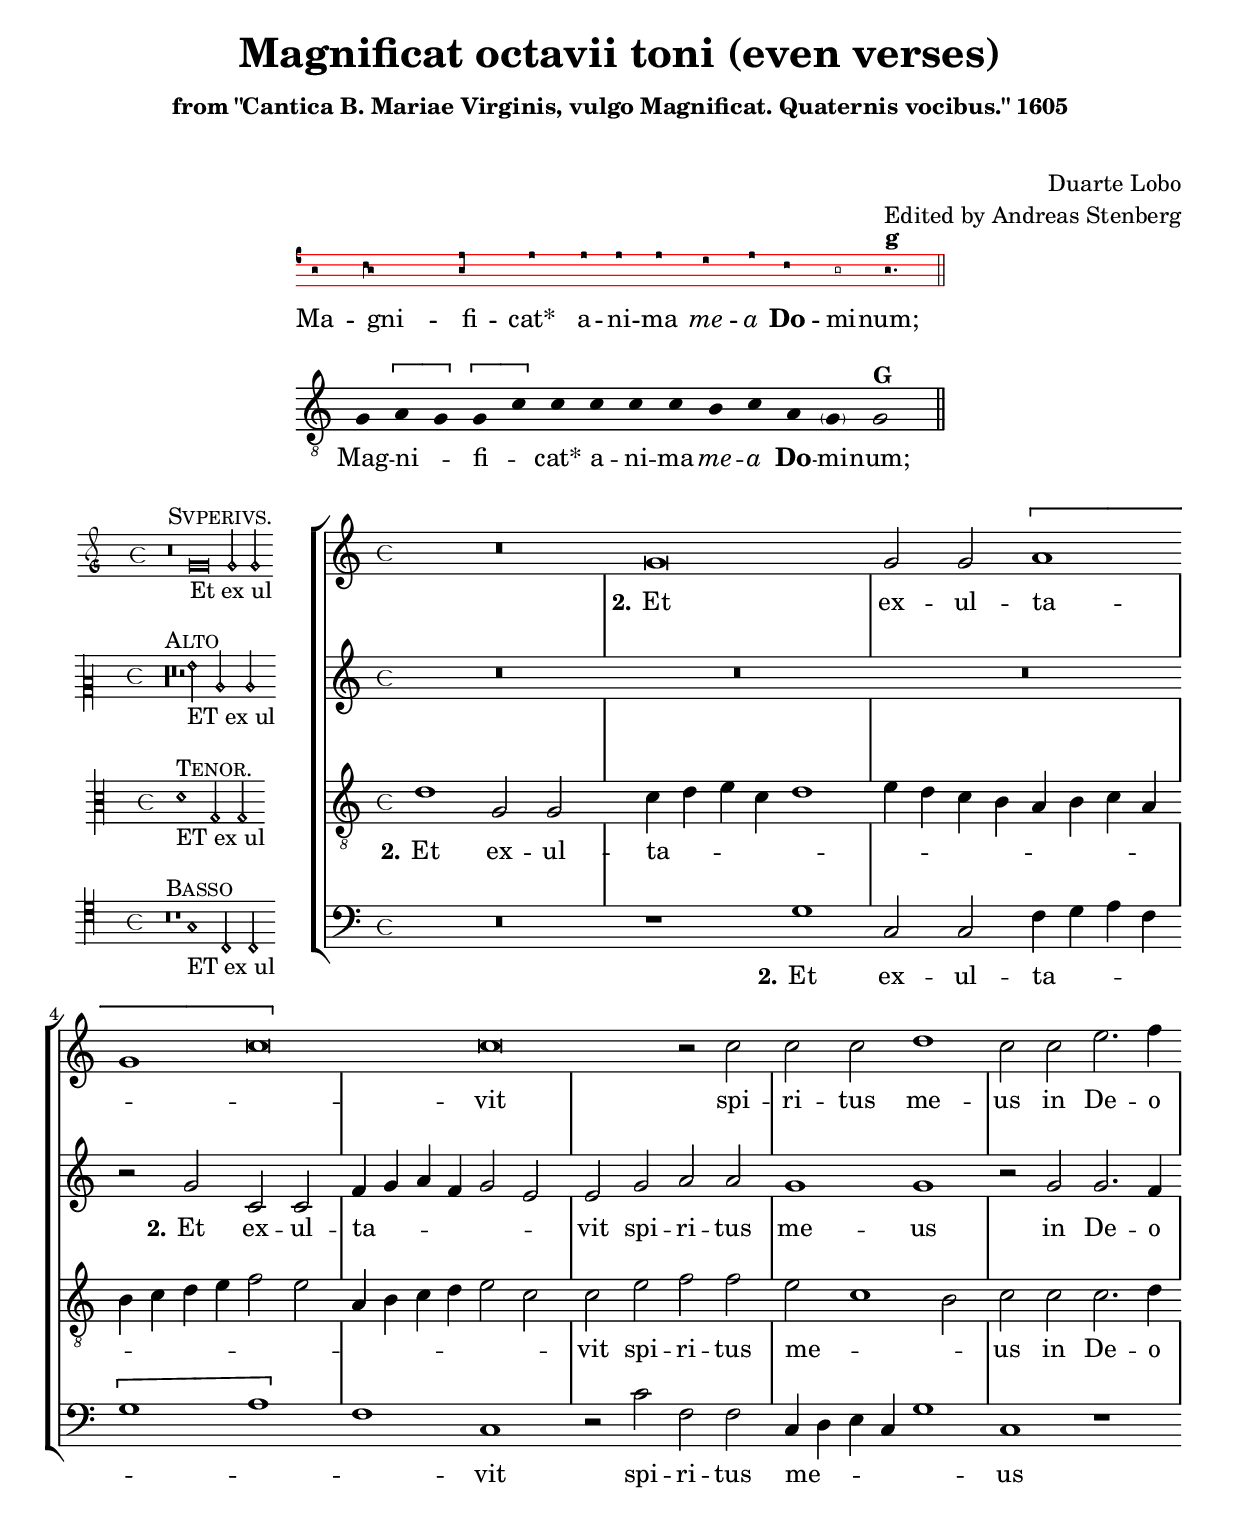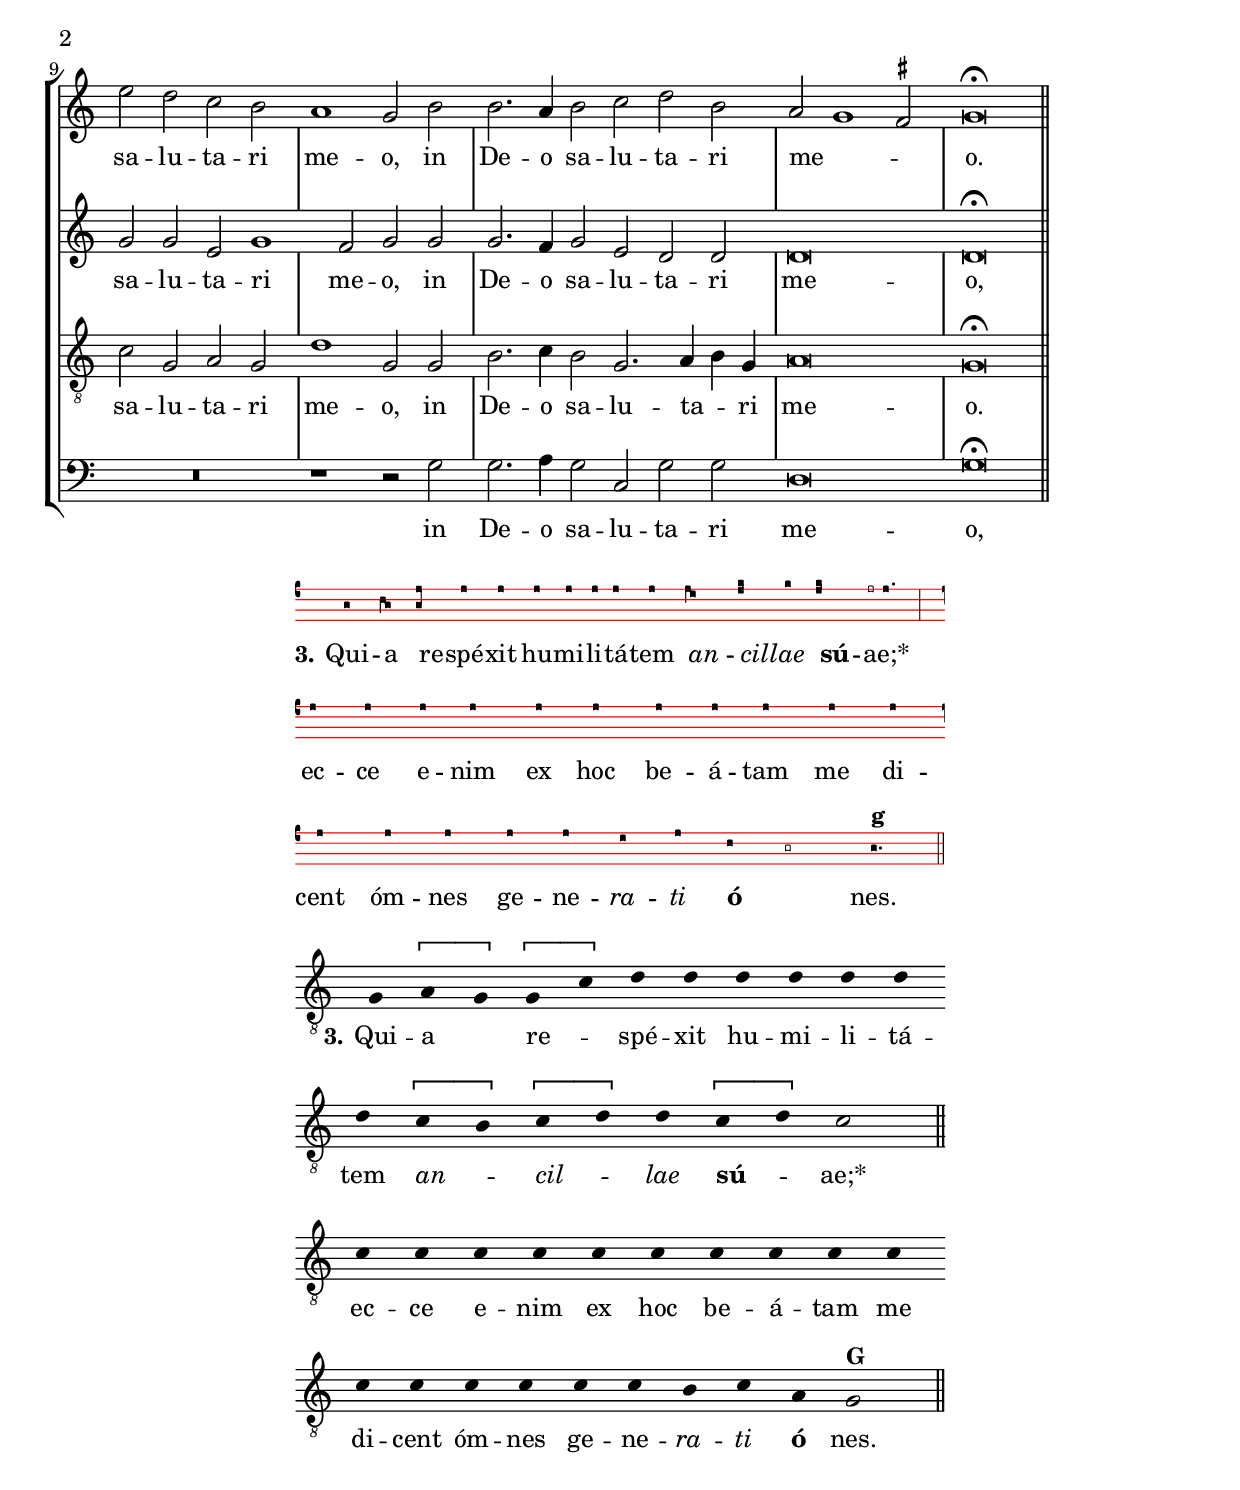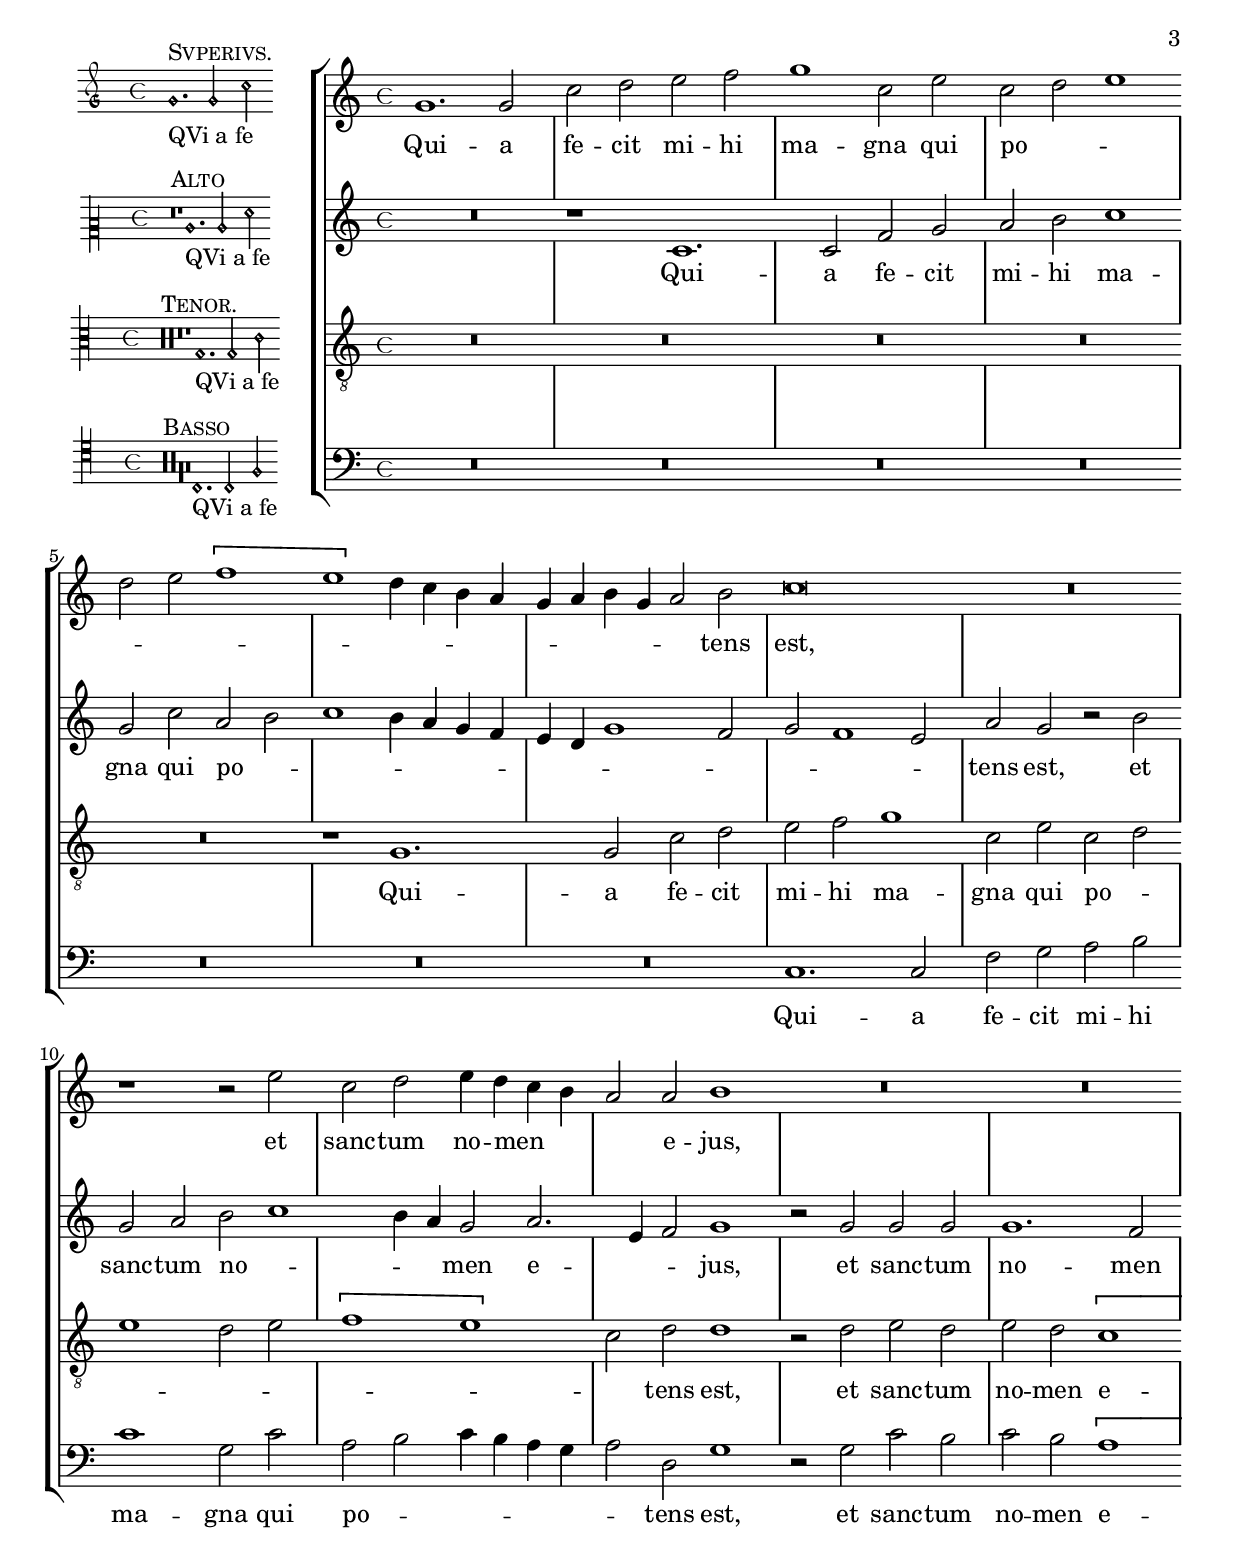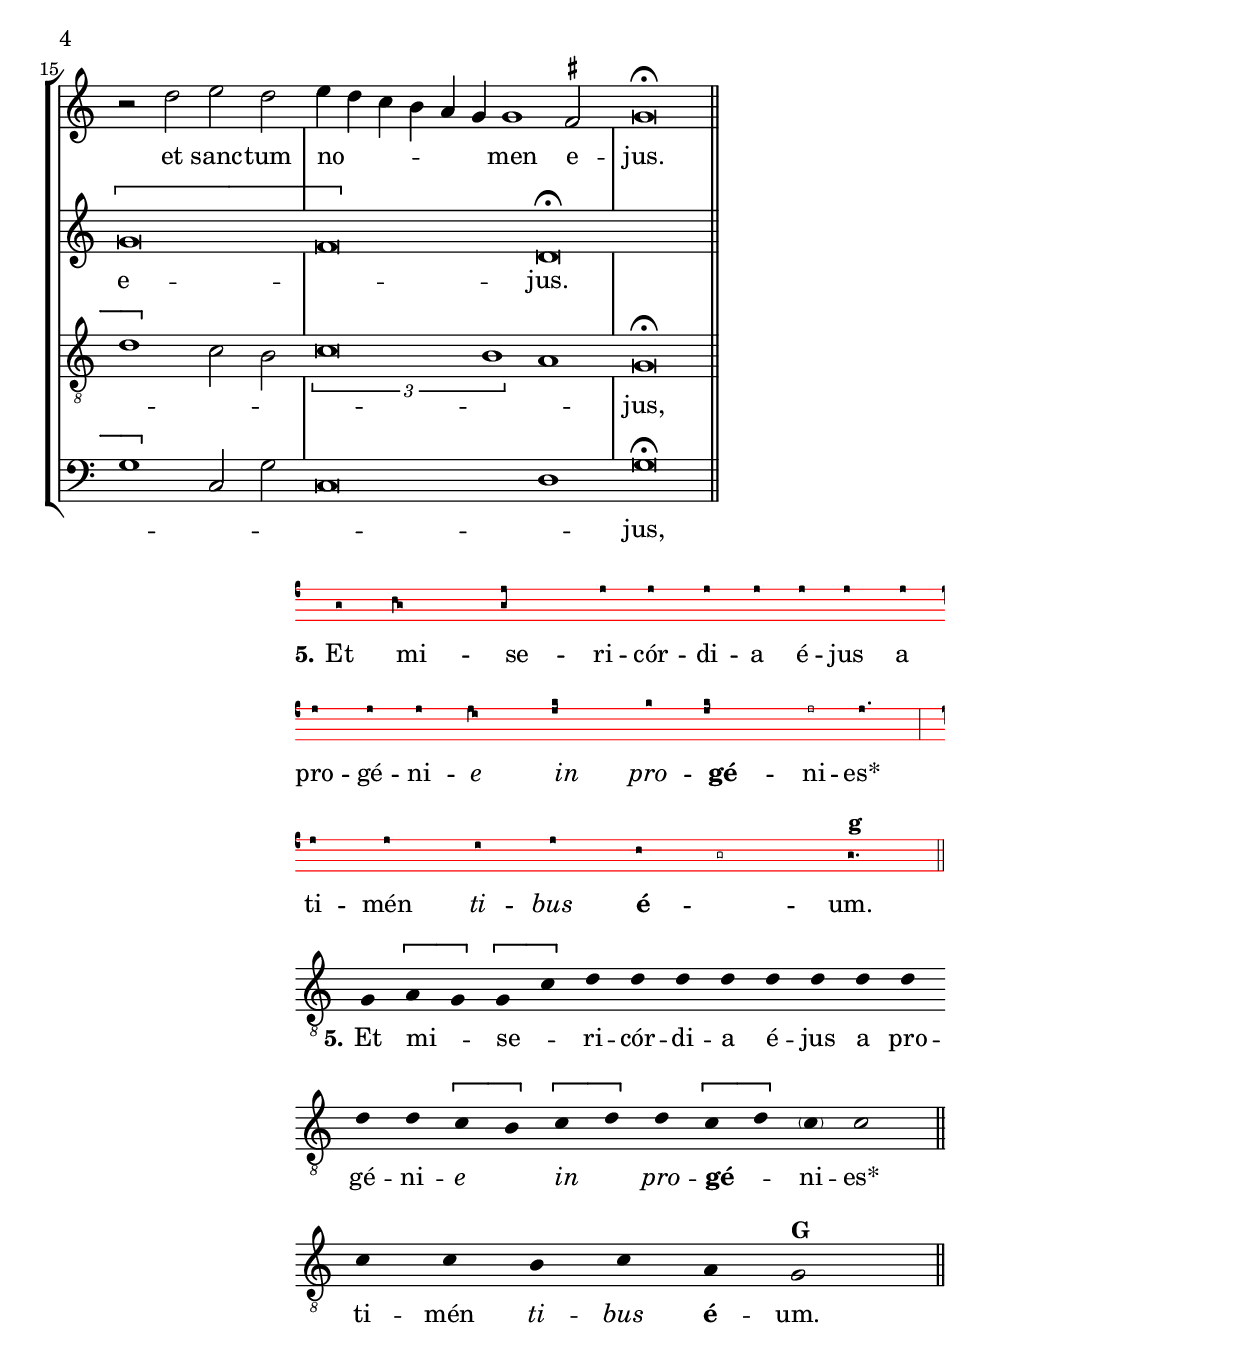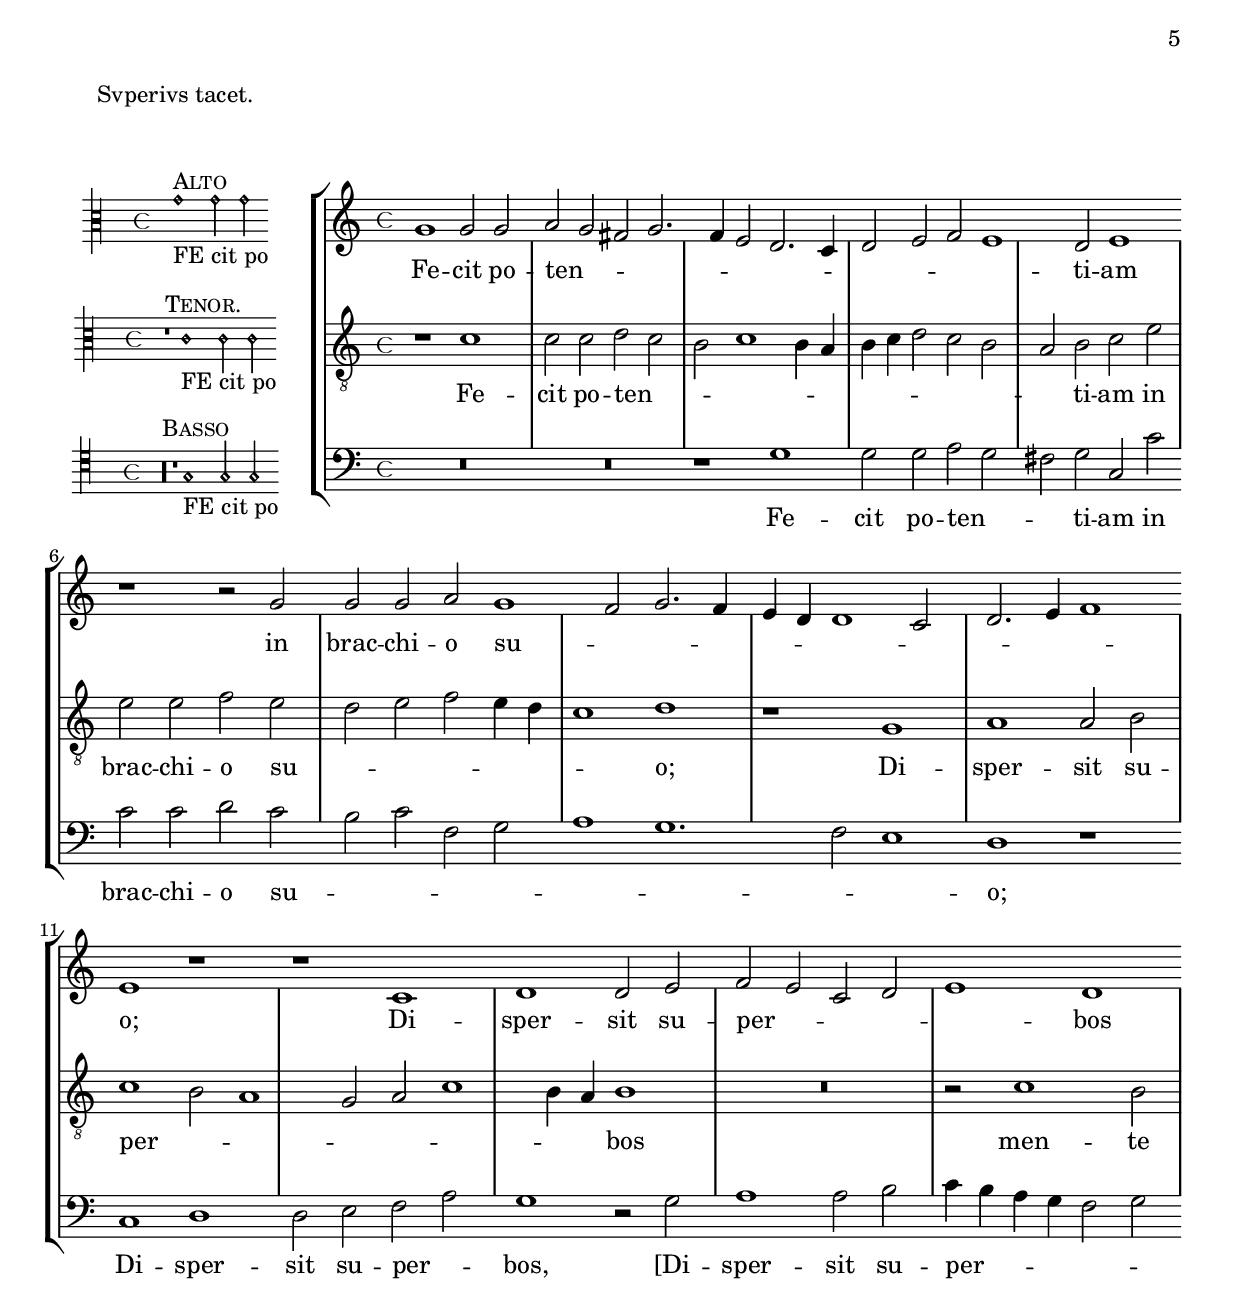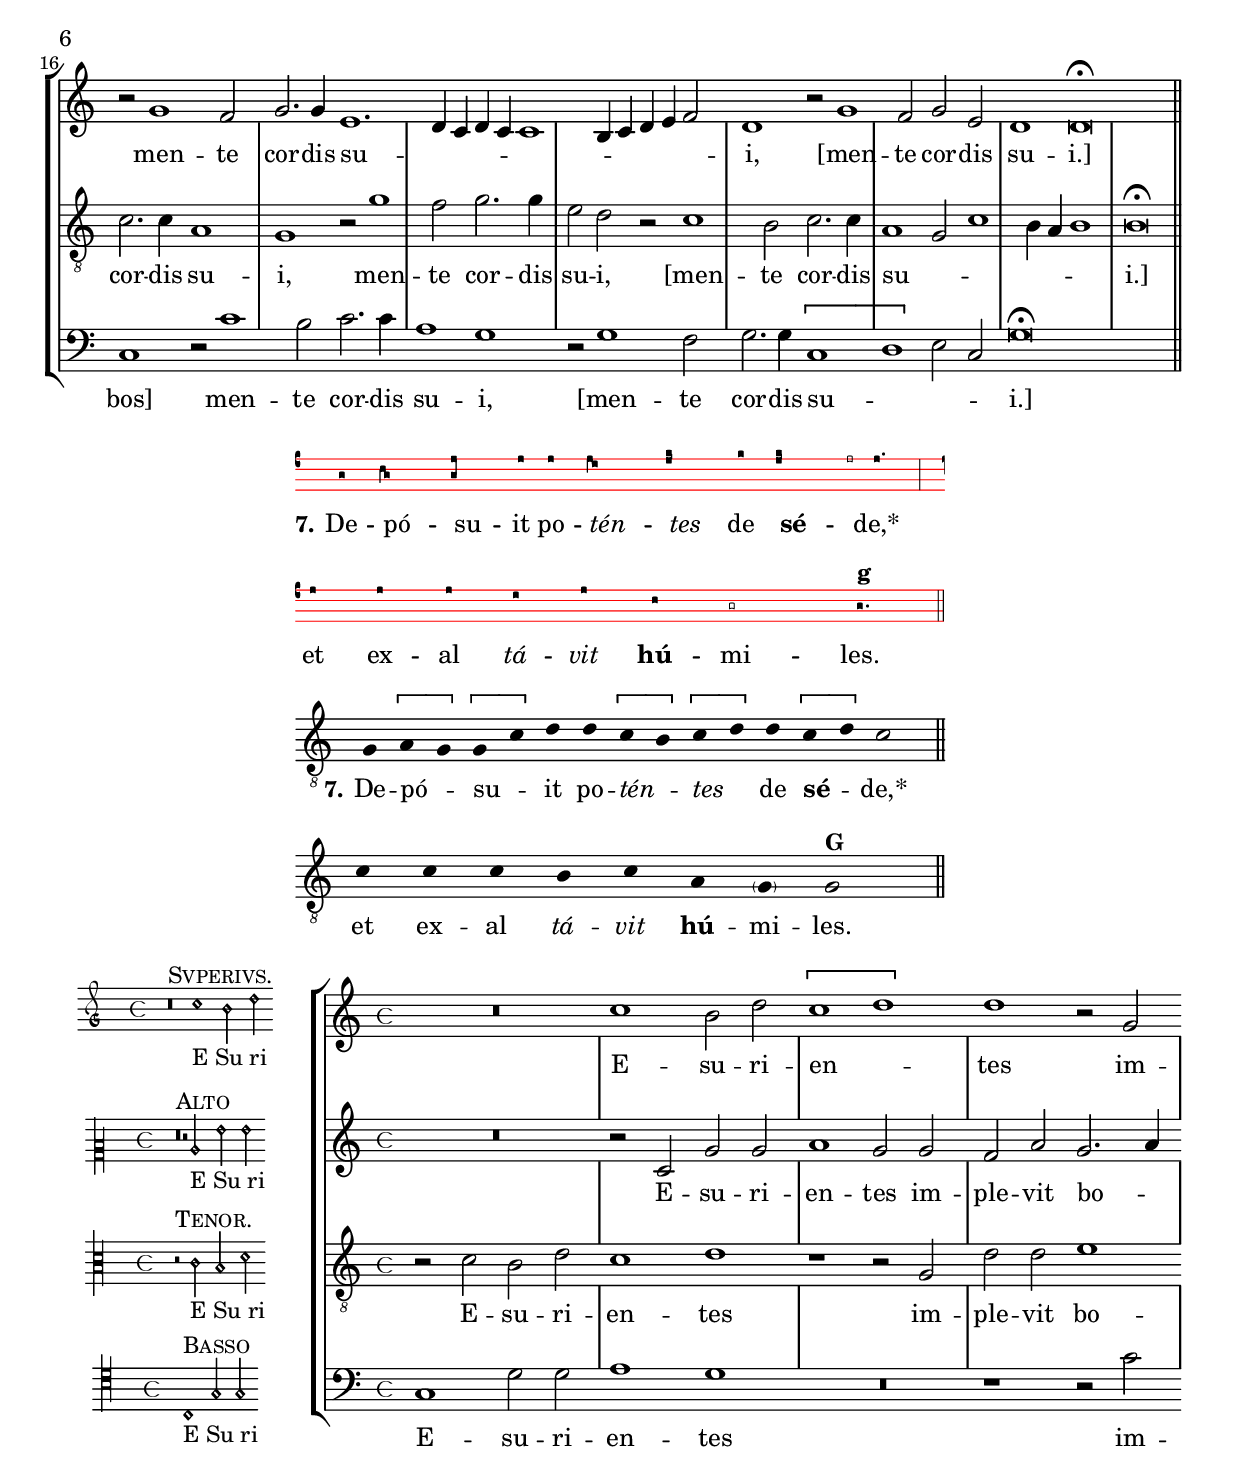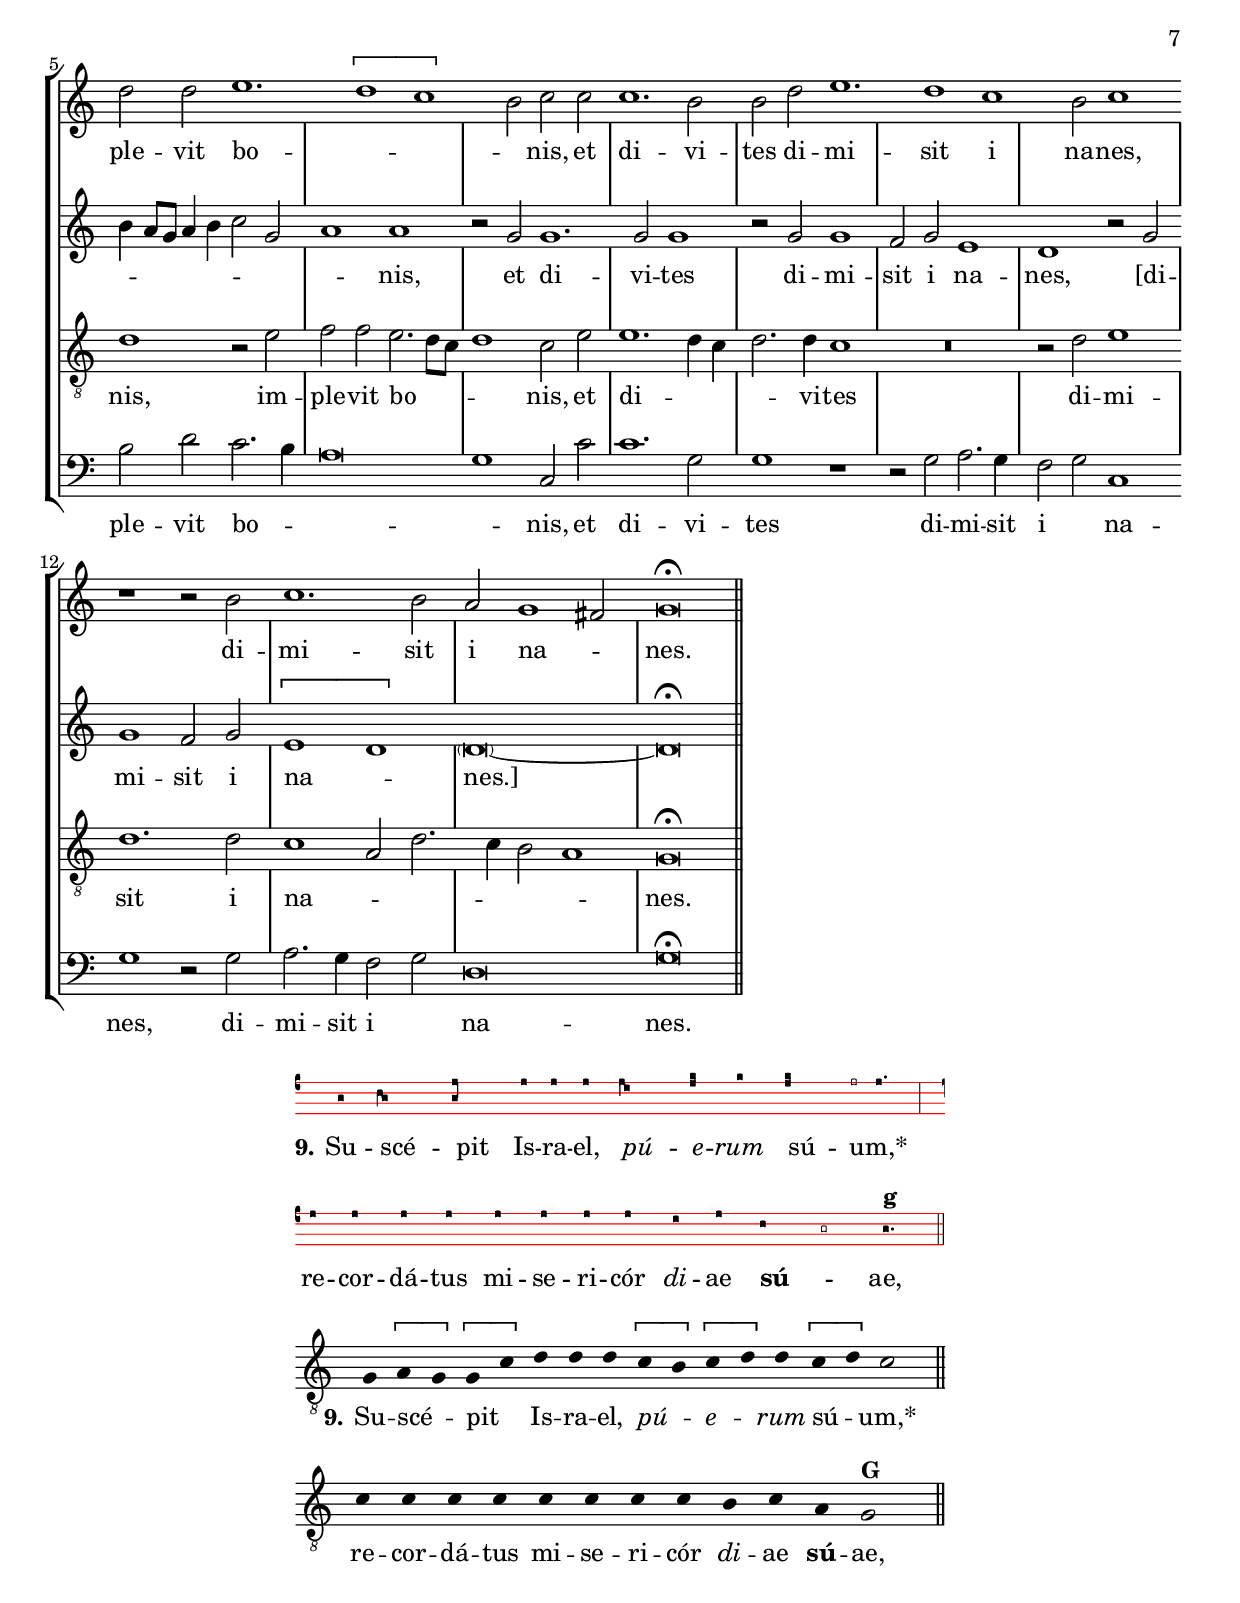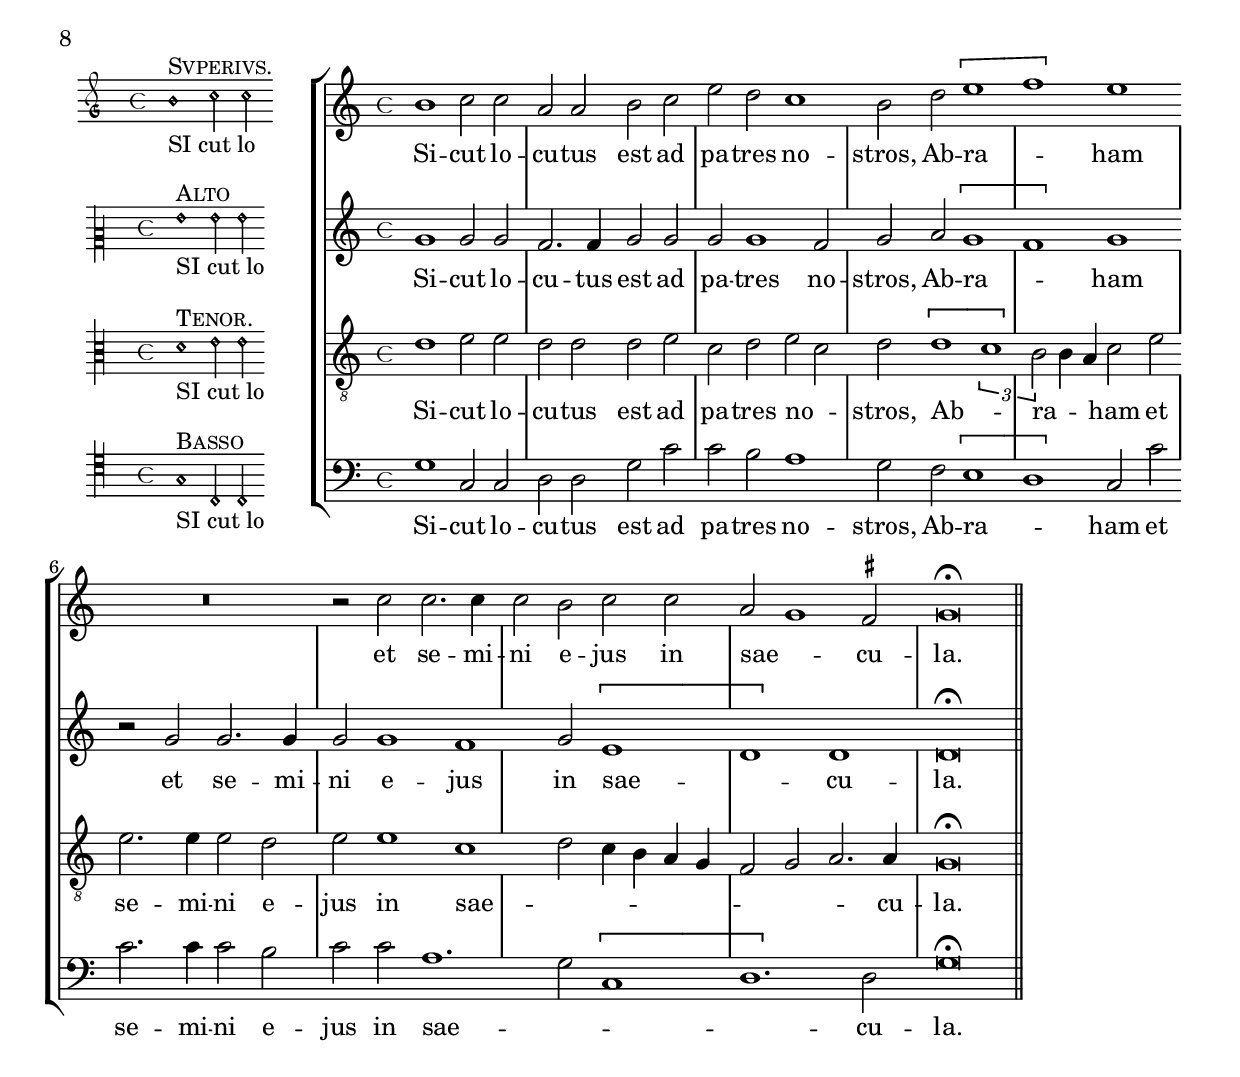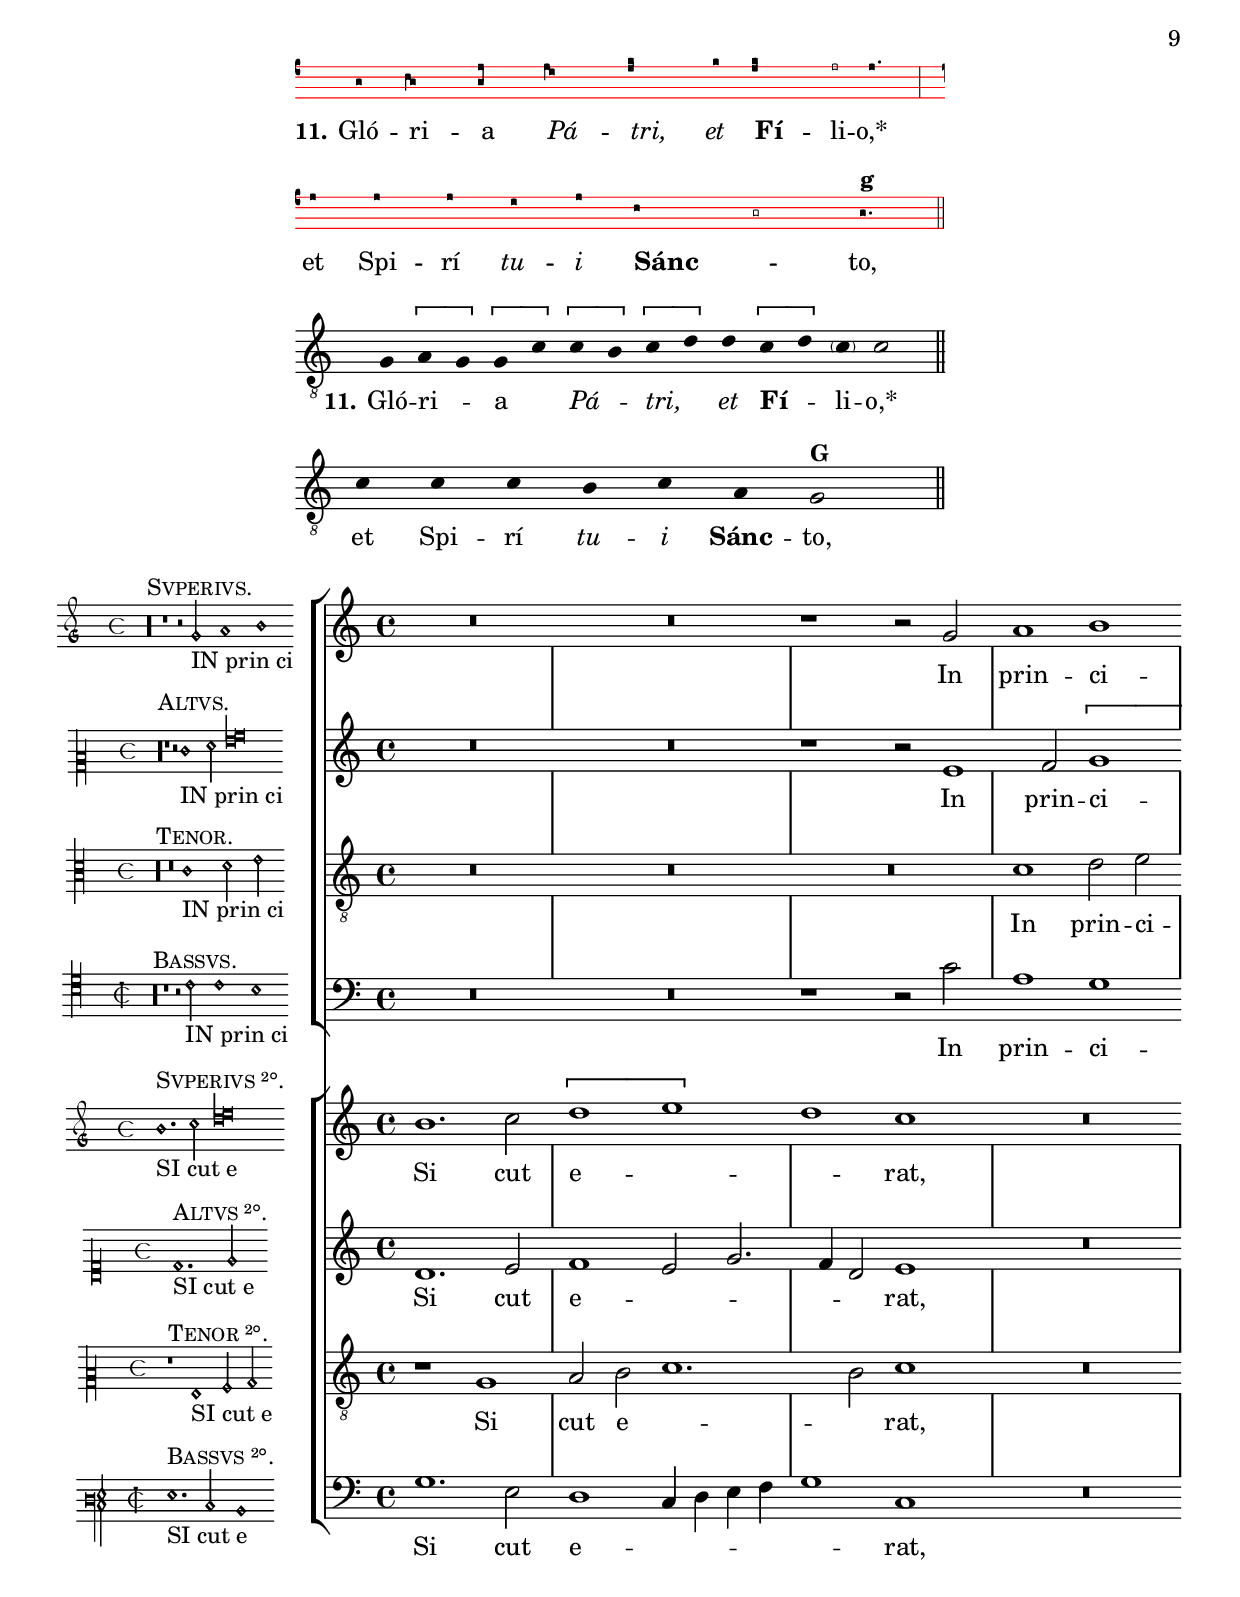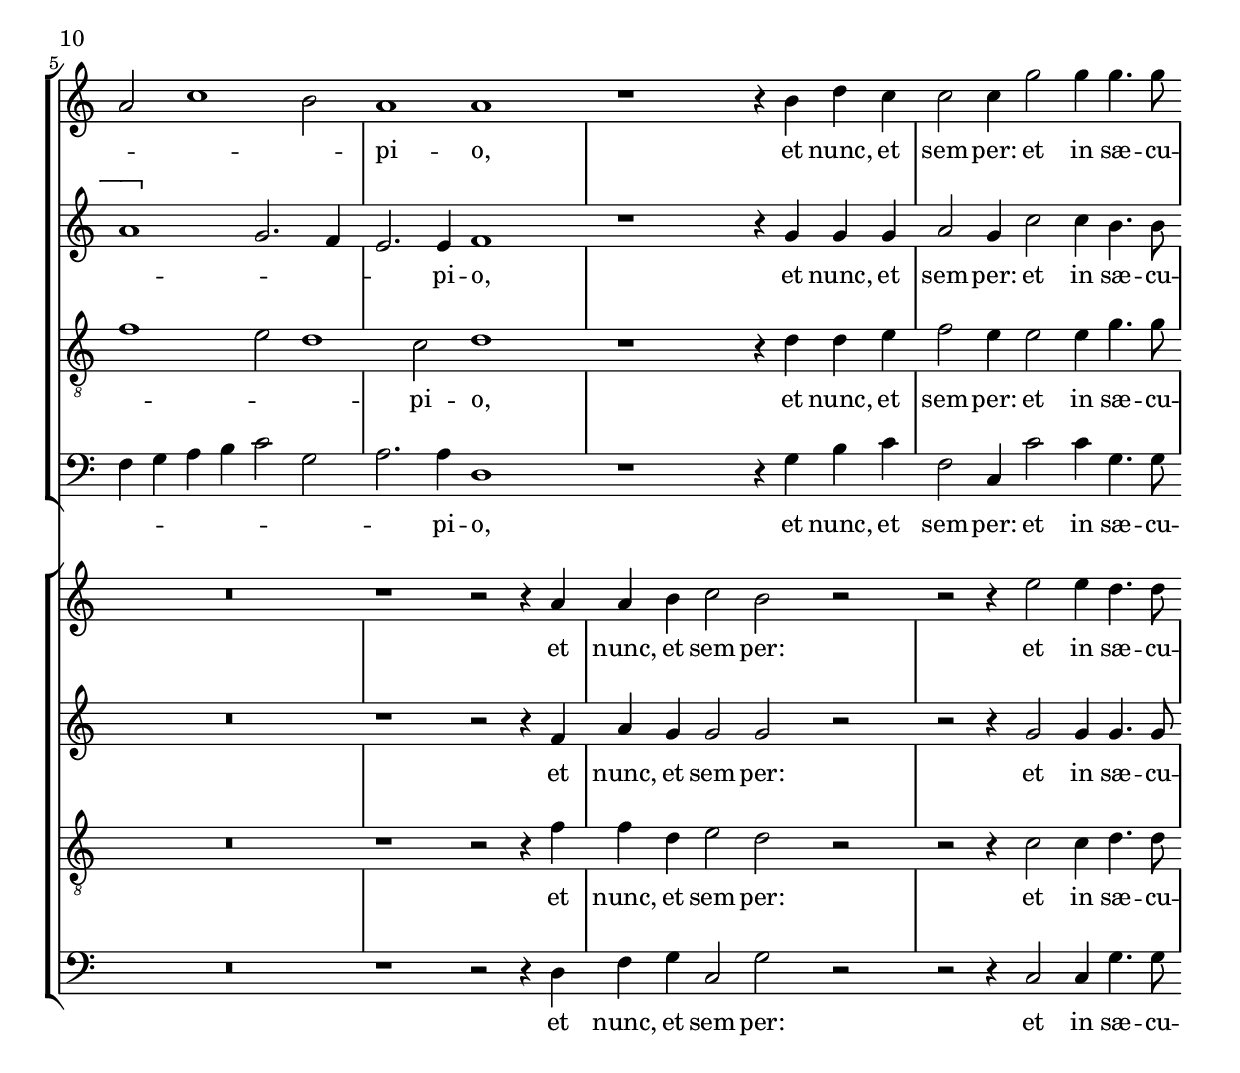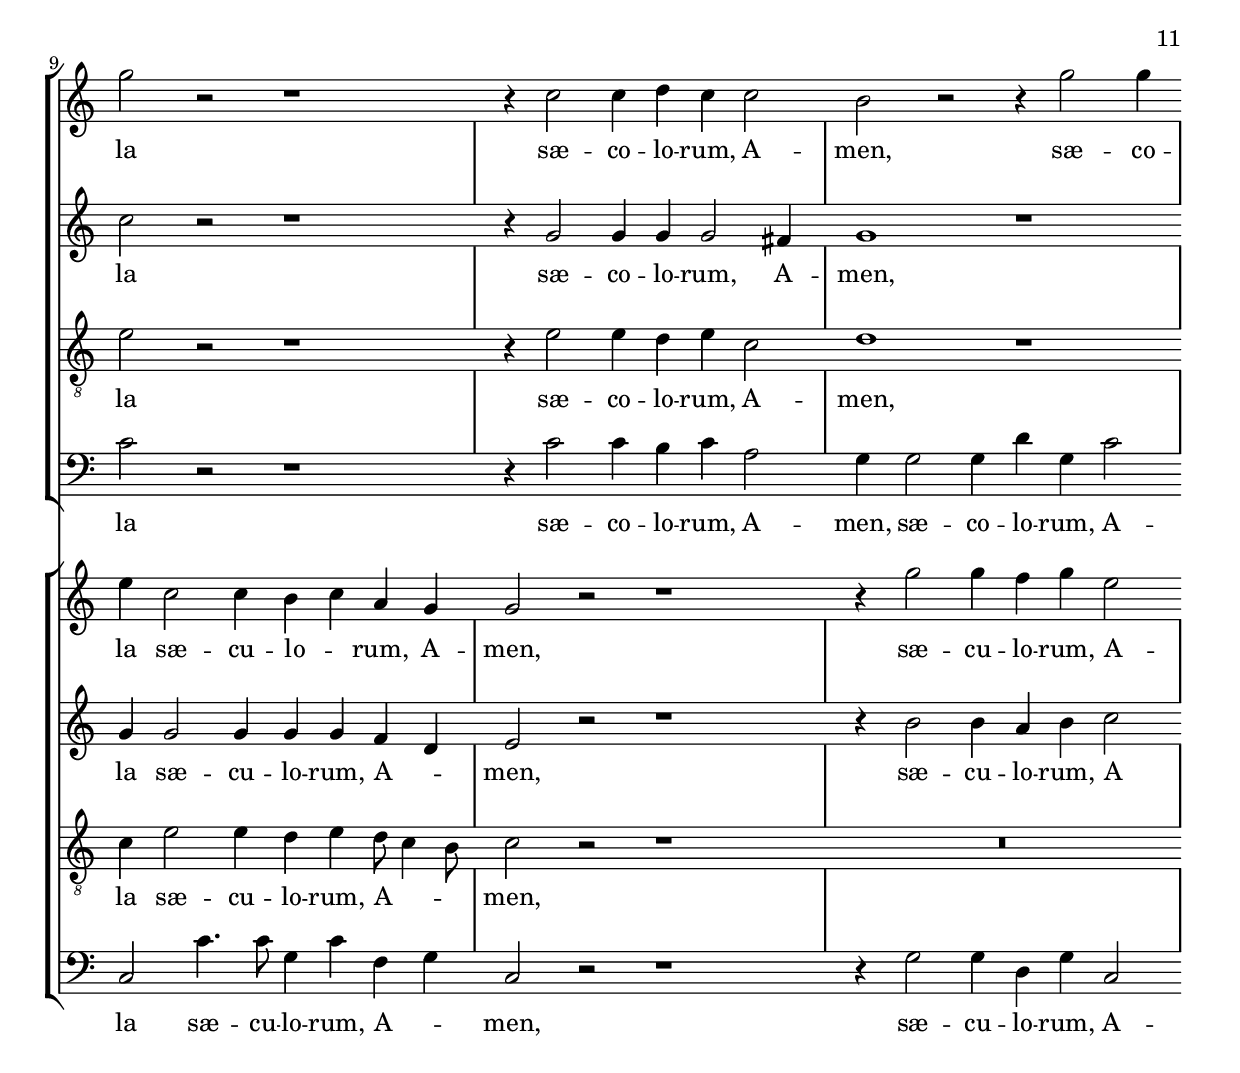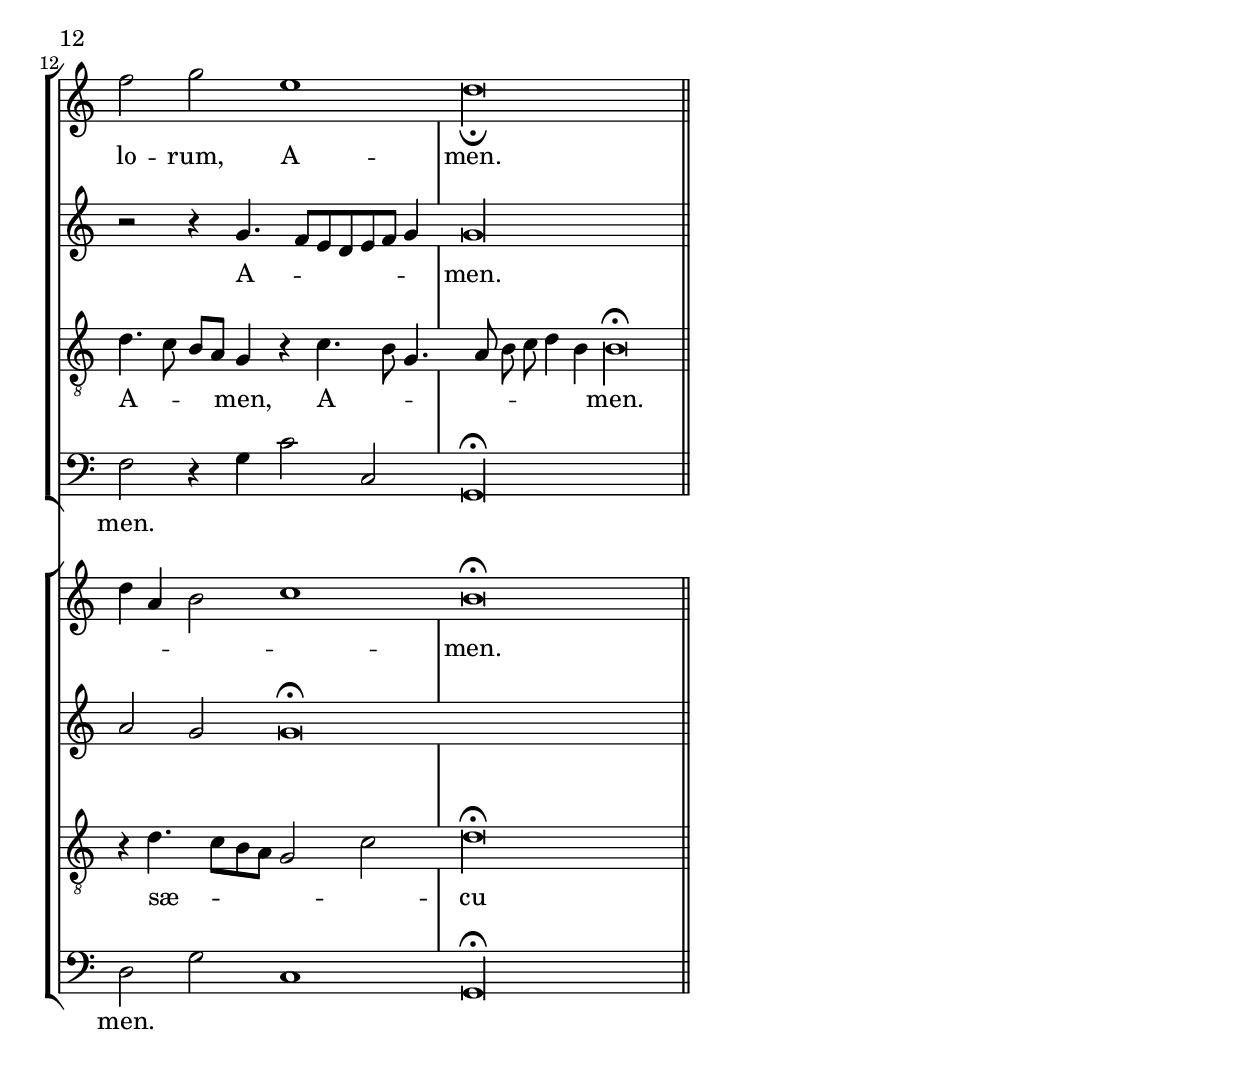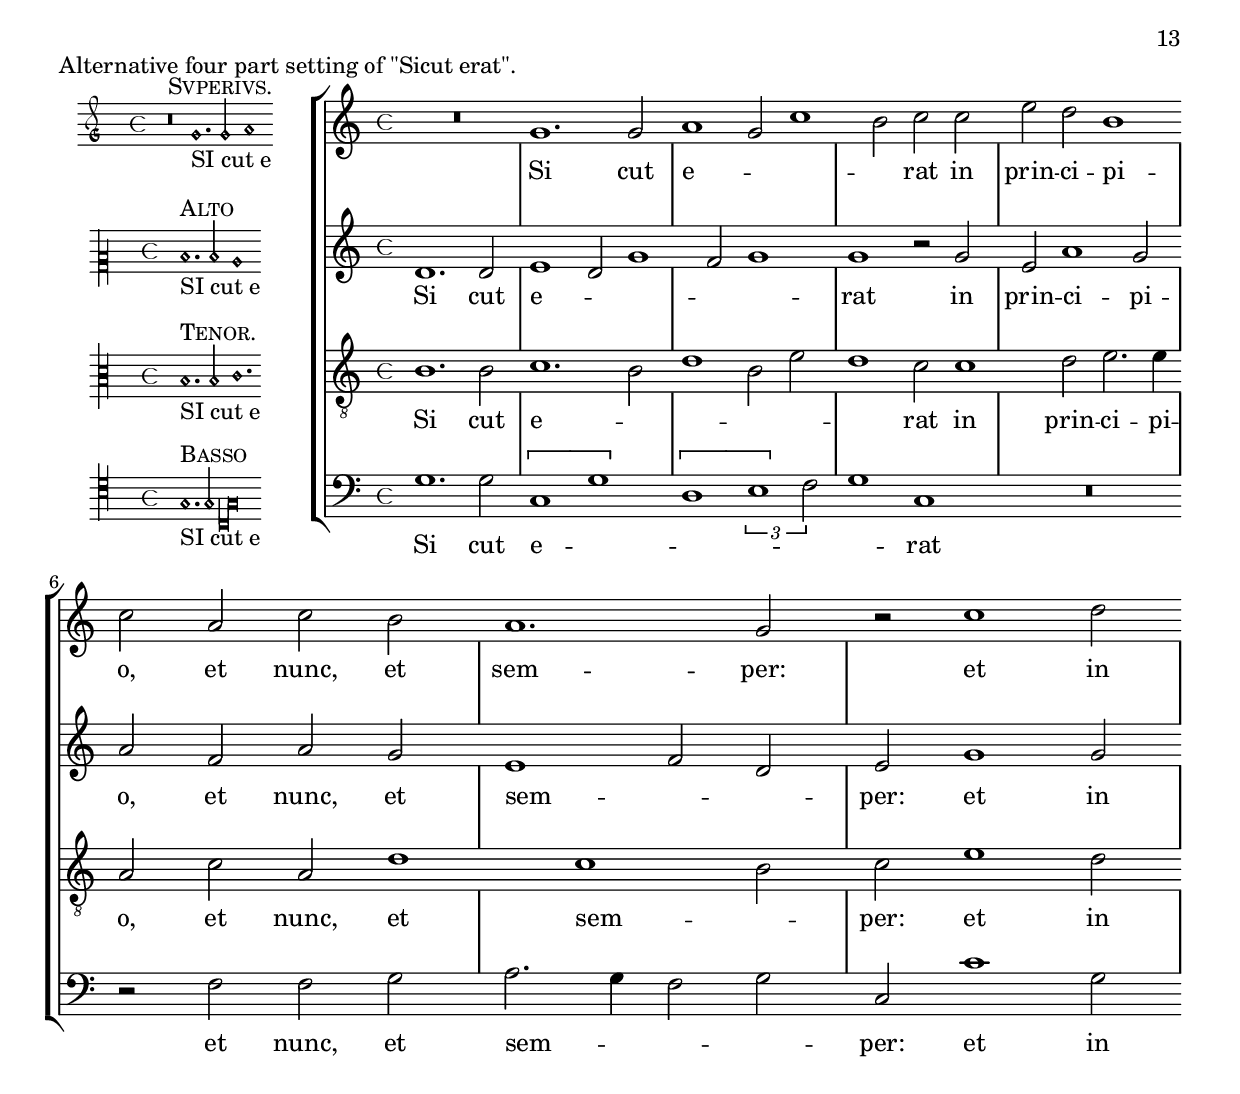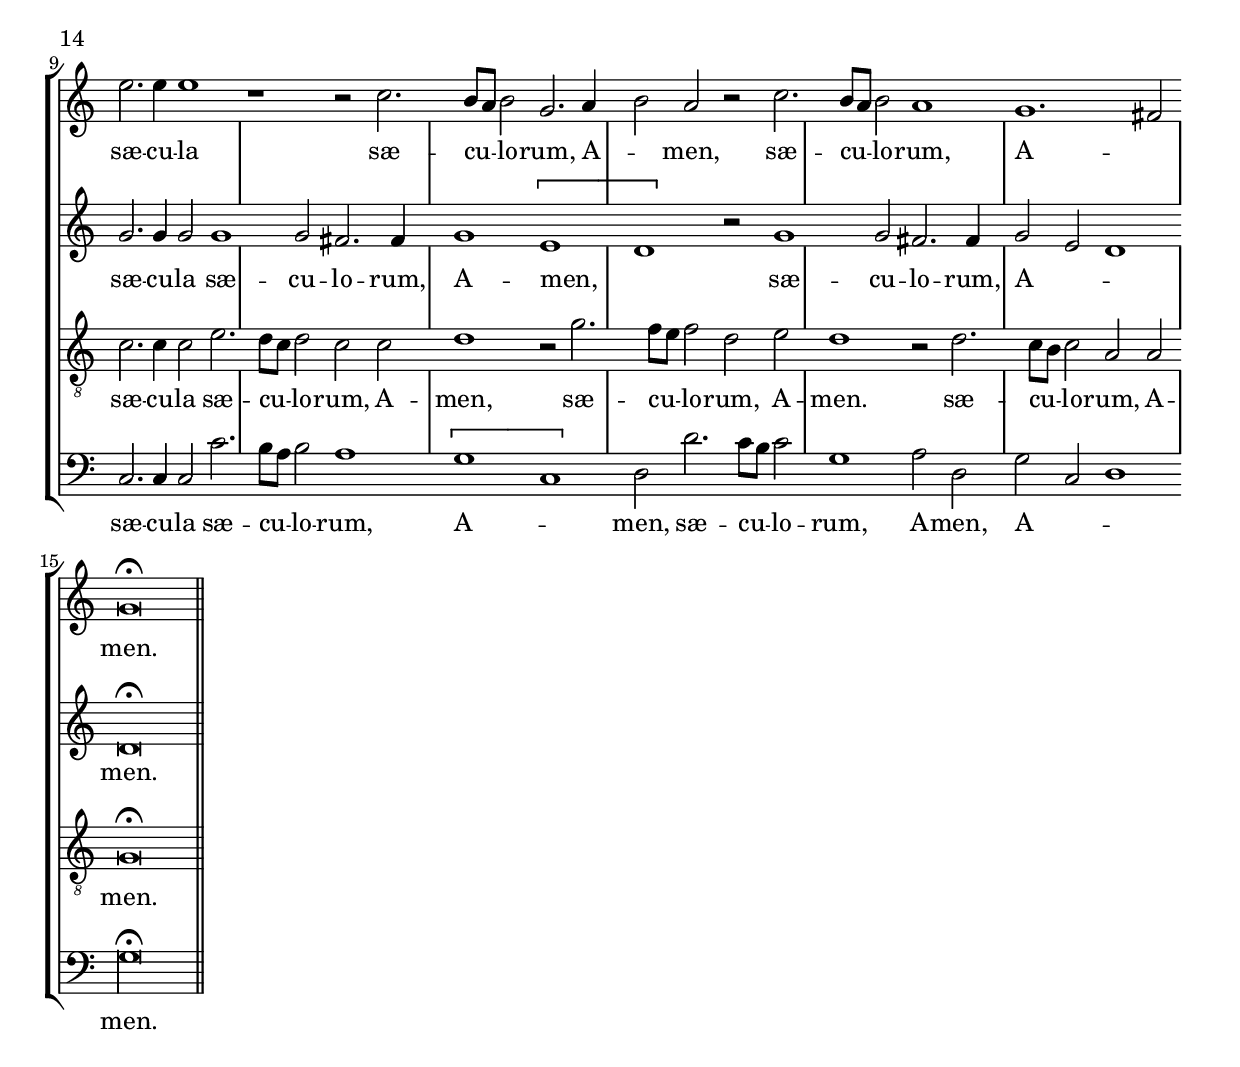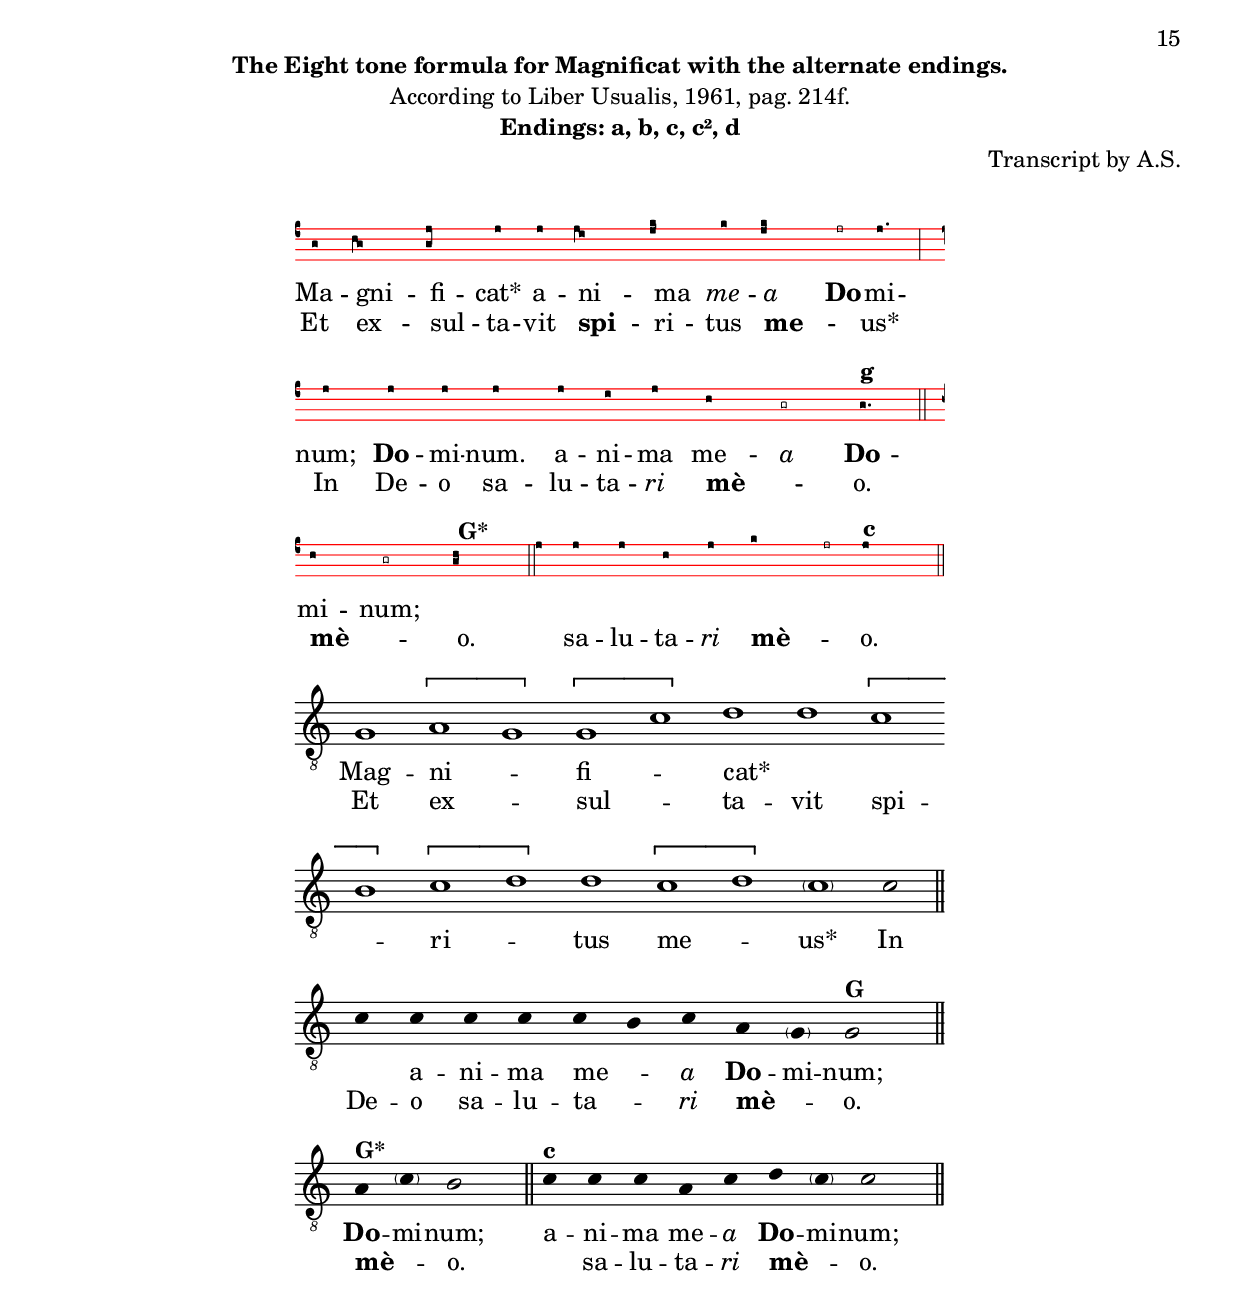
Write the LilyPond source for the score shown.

%%%%%%%%%%%%%%%%%%%%%%%%%%%%%%%%%%%%%%%%%%%%%%%%%%%%%%%%%%%%%%%%%%%%%%%%%%%%%%%%
%%									         %%
%% Copyright of edition © 2020 by Andreas Stenberg using the CPDL-license	  %%
%%										  %%
%% This edition can be fully distributed, duplicated, performed, and recorded 	  %%
%% Any subsequent use of the source files should be under the same thermes	  %%
%%									         %%
%%%%%%%%%%%%%%%%%%%%%%%%%%%%%%%%%%%%%%%%%%%%%%%%%%%%%%%%%%%%%%%%%%%%%%%%%%%%%%%%
\version "2.18.0"
\include "deutsch.ly"
%\include "gregorian.ly"
ficta = \once \set suggestAccidentals =##t
%% from the gregoriana.ly
%{
  Shortcuts common for all styles of gregorian chant notation.
  $Id$
%}

\version "2.19.22"

%
% Declare memorable shortcuts for special unicode characters
% that are used in chant notation.
%

% unicode 0132 (latin capital ligature IJ)
IJ = \lyricmode { Ĳ }
IIJ = \lyricmode { IĲ }

% unicode 0133 (latin small ligature ij)
ij = \lyricmode { ĳ }
iij = \lyricmode { iĳ }

%
% Given some music that represents lyrics, add a prefix to the first
% lyric event.
%
#(define (add-prefix-to-lyrics prefix music)
   (let ((found? #f))
     (map-some-music
      (lambda (m)
        (if found? m
            (and (music-is-of-type? m 'lyric-event)
                 (begin
                   (set! (ly:music-property m 'text)
                         (string-append prefix (ly:music-property m 'text)))
                   (set! found? #t)
                   m))))
      music)))

% Add unicode 2123 (versicle) as prefix to lyrics.
versus =
#(define-music-function (music) (ly:music?)
   (add-prefix-to-lyrics "℣" music))

% Add unicode 211F (response) as prefix to lyrics.
responsum =
#(define-music-function (music) (ly:music?)
   (add-prefix-to-lyrics "℟" music))

%
% Declare head prefix shortcuts.
%
virga =
  \once \override NoteHead.virga = ##t
stropha =
  \once \override NoteHead.stropha = ##t
inclinatum =
  \once \override NoteHead.inclinatum = ##t
auctum =
  \once \override NoteHead.auctum = ##t
descendens =
  \once \override NoteHead.descendens = ##t
ascendens =
  \once \override NoteHead.ascendens = ##t
pes =
  \once \override NoteHead.pes-or-flexa = ##t
flexa =
  \once \override NoteHead.pes-or-flexa = ##t
oriscus =
  \once \override NoteHead.oriscus = ##t
quilisma =
  \once \override NoteHead.quilisma = ##t
deminutum =
  \once \override NoteHead.deminutum = ##t
linea =
  \once \override NoteHead.linea = ##t
cavum =
  \once \override NoteHead.cavum = ##t

%
% Declare divisiones shortcuts.
%
virgula = {
  \once \override BreathingSign.text = #(make-musicglyph-markup "scripts.rcomma")
  \once \override BreathingSign.font-size = #-2

  % Workaround: add padding.  Correct fix would be spacing engine handle this.
  \once \override BreathingSign.minimum-X-extent = #'(-1.0 . 0.0)
  \once \override BreathingSign.minimum-Y-extent = #'(-2.5 . 2.5)

  \breathe
}
caesura = {
  \once \override BreathingSign.text = #(make-musicglyph-markup "scripts.rvarcomma")
  \once \override BreathingSign.font-size = #-2

  % Workaround: add padding.  Correct fix would be spacing engine handle this.
  \once \override BreathingSign.minimum-X-extent = #'(-1.0 . 0.0)
  \once \override BreathingSign.minimum-Y-extent = #'(-2.5 . 2.5)

  \breathe
}
divisioMinima = {
  \once \override BreathingSign.stencil = #ly:breathing-sign::divisio-minima

  % Workaround: add padding.  Correct fix would be spacing engine handle this.
  \once \override BreathingSign.minimum-X-extent = #'(-1.0 . 0.0)
  \once \override BreathingSign.minimum-Y-extent = #'(-2.5 . 2.5)

  \breathe
}
divisioMaior = {
  \once \override BreathingSign.stencil = #ly:breathing-sign::divisio-maior
  \once \override BreathingSign.Y-offset = #0

  % Workaround: add padding.  Correct fix would be spacing engine handle this.
  \once \override BreathingSign.minimum-X-extent = #'(-1.0 . 0.0)
  \once \override BreathingSign.minimum-Y-extent = #'(-2.5 . 2.5)

  \breathe
}
divisioMaxima = {
  \once \override BreathingSign.stencil = #ly:breathing-sign::divisio-maxima
  \once \override BreathingSign.Y-offset = #0

  % Workaround: add padding.  Correct fix would be spacing engine handle this.
  \once \override BreathingSign.minimum-X-extent = #'(-1.0 . 0.0)
  \once \override BreathingSign.minimum-Y-extent = #'(-2.5 . 2.5)

  \breathe
}
finalis = {
  \once \override BreathingSign.stencil = #ly:breathing-sign::finalis
  \once \override BreathingSign.Y-offset = #0

  % Workaround: add padding.  Correct fix would be spacing engine handle this.
  \once \override BreathingSign.minimum-X-extent = #'(-1.0 . 0.0)
  \once \override BreathingSign.minimum-Y-extent = #'(-2.5 . 2.5)

  \breathe
}

%
% Declare articulation shortcuts.
%
accentus = #(make-articulation "accentus")
ictus = #(make-articulation "ictus")
semicirculus = #(make-articulation "semicirculus")
circulus = #(make-articulation "circulus")

%
% \augmentum increases the dot-count value of all note heads to which
% it is applied by one.
%
augmentum =
#(define-music-function (expr) (ly:music?)
   (shift-duration-log expr 0 1))

%
% Declare shortcut music functions for Liber Hymnarius neumes
% table (experimental).
%

#(define (make-ligature music)
   (make-music 'SequentialMusic
               'elements (append
                          (cons
                           (make-music 'EventChord
                                       'elements (list
                                                  (make-span-event 'LigatureEvent START)))
                           (ly:music-property music 'elements))
                          (list
                           (make-music 'EventChord
                                       'elements (list
                                                  (make-span-event 'LigatureEvent STOP)))))))

ligature = #(define-music-function
              (location music) (ly:music?)
              (make-ligature music))

%#(define (make-script x)
%   (make-music 'ArticulationEvent
%               'articulation-type x))
%
%#(define (add-script m x)
%   (if
%     (equal? (ly:music-property m 'name) 'EventChord)
%     (set! (ly:music-property m 'elements)
%           (cons (make-script x)
%                 (ly:music-property m 'elements))))
%   m)
%
%#(define (add-staccato m)
%   (add-script m "staccato"))
%
% % \applyMusic #(lambda (x) (music-map add-staccato x)) { c c }
%
% % \climacus { x y z ... }:
% % \[ \virga x \inclinatum y \inclinatum z ... \]
%
%#(defmacro def-climacus-function (start stop)
%  `(define-music-function (location music) (ly:music?)
%     (make-music 'SequentialMusic
%        'elements (list 'LigatureStartEvent
%                       (ly:music-deep-copy ,start)
%                        music
%                        (ly:music-deep-copy ,stop)
%                       'LigatureStopEvent))))
%climacus = #(def-climacus-function startSequentialMusic stopSequentialMusic)

%
% Declare default layout; here for Vaticana style.  In case there will
% be additional styles, we may want to create style-specific .ly files
% for inclusion (e.g. vaticana-init.ly), move the style-dependent stuff
% over there, leave the style-independent Gregorian stuff here, and let
% the style-specific file (vaticana-init.ly) include this file.  The
% user then will have to include vaticana-init.ly instead of
% gregorian.ly.
%
%{
\layout {
    indent = 0.0

    %%% TODO: should ragged-right be the default?
    %ragged-right = ##t
    ragged-last = ##t

    line-thickness = #(/ (ly:output-def-lookup $defaultpaper 'staff-space) 7.0)

    \context {
        \VaticanaStaff
         \override StaffSymbol.color = #red
         \override LedgerLineSpanner.color = #red
    }
    \context {
        \Score
        \remove "Bar_number_engraver"

        %%%
        %%% FIXME: Musicologically seen, timing should be set to #f.
        %%% Unfortunately, setting it to #f will result in no
        %%% line-breakable items being created, such that the whole
        %%% music will end up in a single line.  Therefore, we
        %%% currently set it to #t, until the ligature code is fixed
        %%% to automatically insert breakable items.
        %%%
        timing = ##t

        %%%
        %%% FIXME: Setting barAlways to #t would fix the above
        %%% "timing = ##t" problem, but, surprisingly, it increases
        %%% the space between ligatures.  Hence, we set it to #f.
        %%%
        barAlways = ##f

        \override SpacingSpanner.packed-spacing = ##t

        %%%
        %%% TODO: Play around with the following SpacingSpanner
        %%% settings to yield better spacing between ligatures.
        %%%
        %%% FIXME: setting #'spacing-increment to a small value
        %%% causes tons of "programming error: adding reverse spring,
        %%% setting to unit" messages.
        %%%
        %\override SpacingSpanner.base-shortest-duration = #(ly:make-moment 1/4)
        %\override SpacingSpanner.shortest-duration-space = #0
        %\override SpacingSpanner.average-spacing-wishes = ##f
        %\override SpacingSpanner.spacing-increment = #0.0
        %\override SpacingSpanner.uniform-stretching = ##t
    }
}
%}
%
% neumeDemoLayout defines a layout block suitable for notating pure
% Vaticana style neumes without any other notation symbols such as
% staff lines or clefs.  This layout is useful for engraving neumes
% tables, such as that one in the lilypond manual section on
% Gregorian ligatures, or for educational works.
%
neumeDemoLayout = \layout {
    interscoreline = 1
    \context {
        \Score
        \remove "Bar_number_engraver"
    }
    \context {
        \Staff
        \remove "Clef_engraver"
        \remove "Key_engraver"
        \hide StaffSymbol
        \remove "Time_signature_engraver"
        \remove "Bar_engraver"
        \override VerticalAxisGroup.staff-staff-spacing = #'()
    }
    \context {
        \Voice
        \remove "Ligature_bracket_engraver"
        \consists "Vaticana_ligature_engraver"
        \override NoteHead.style = #'vaticana.punctum
        \hide Stem
    }
}

%%% Local Variables:
%%% coding: utf-8
%%% End:

\markup {
  \column {
    \fill-line { \fontsize #'5 \bold "Magnificat octavii toni (even verses)" }
    \vspace #'0.5
    \fill-line { \bold "from \"Cantica B. Mariae Virginis, vulgo Magnificat. Quaternis vocibus.\" 1605" }
    \vspace #'1.5
    \fill-line {\hspace #0.2 "Duarte Lobo" }
    \fill-line {\hspace #0.2 "Edited by Andreas Stenberg" }
  }
}

%%
%{
\header {
  title = "Magnificat Primi toni"
  subtitle = "from \"Canticum Beatae Mariae ... Per octo Musice modos variatum... 1563"
  composer = "Francisco Guerrero"
  arranger = "Edited by Andreas Stenberg"
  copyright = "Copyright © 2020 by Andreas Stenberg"
}
%}
Tone-VIIIG_Ma = \relative c' {
  \clef "vaticana-do3"
  g \[a\melisma  \flexa g\melismaEnd\] \[g\melisma \pes c\melismaEnd\] \repeat unfold 1 c
%  \[c\melisma \flexa h\melismaEnd\] \[c\melisma \pes d\melismaEnd\] d
%  \[c\melisma \pes d\melismaEnd\] \[\cavum c\] \augmentum c
%  \break \bar ""
%  \divisioMaxima
  \repeat unfold 3 c
  h c
  a \[\cavum g \] \augmentum g^\markup { \bold g }
  \finalis
%  \break \bar""
%  a \[\cavum g\] \augmentum \[ g\melisma \pes a^\markup \bold "G*" \melismaEnd \]
%  \finalis

%  c c c a c d \[\cavum c\] \[ \augmentum c^\markup \bold"c" \]
%  \finalis

}
Magnificat_Words_Ma = \lyricmode {
  Ma -- gni -- fi -- cat*
  a -- ni -- ma \markup \italic me --  \markup { \italic a } \markup { \bold Do } --  mi -- num;
%  \markup { \bold  Do } -- mi -- num.
%  a -- ni -- ma me --  \markup { \italic a } \markup { \bold Do } --  mi -- num;

}
MagnificatVIII_midi_Ma = \relative c' {
  \set Score.tempoHideNote =##t
  \tempo 1 = 56
  \hide Slur
  g4 \[a(  g)\] \[g( c)\] \repeat unfold 1 c
%  \[c( h)\] \[c( d)\] d  \[c( d)\] \parenthesize c c2
%  \break \bar ""
%  \finalis
  \repeat unfold 3 c4
  h c a \parenthesize g g2^\markup \bold "G"
  \break \bar ""
  \finalis

%  a4^\markup \bold "G*" \parenthesize c h2
%  \finalis
%  c4^\markup \bold "c"
%  \repeat unfold 2 c4
%  a4 c4 d \parenthesize c c2
%  \finalis

}
Magnificat_MidiWords_Ma = \lyricmode {
  Mag -- ni -- fi -- cat*
  a -- ni -- ma \markup \italic me --  \markup { \italic a } \markup { \bold Do } -- mi -- num;
%  \markup { \bold Do } -- mi -- num;
%  a -- ni -- ma me --  \markup { \italic a } \markup { \bold Do } --  mi -- num;

}

\markup {
  \column {
    %{
    \fill-line { \bold "The Eight tone formula for Magnificat with the alternate endings." }
    \fill-line { "According to Liber Usualis, 1961, pag. 214f." }
    \fill-line { \bold "Endings: a, b, c, c², d" }
    \fill-line {\null "Transcript by A.S."}
    \vspace #1.5
    %}
    \fill-line {
      \score {
        <<
          \new VaticanaVoice = "cantus" {

            \Tone-VIIIG_Ma
          }
          \new Lyrics \lyricsto "cantus" {
            \Magnificat_Words_Ma
          }
        >>

        \layout {
          indent = 0.0
          line-width = #'110
          ragged-last = ##f

          %%% TODO: should ragged-right be the default?
          %ragged-right = ##t

          line-thickness = #(/ (ly:output-def-lookup $defaultpaper 'staff-space) 7.0)

          \context {
            \VaticanaStaff
            \override StaffSymbol.color = #red
            \override LedgerLineSpanner.color = #red
          }
          \context {
            \Score
            \remove "Bar_number_engraver"

            %%%
            %%% FIXME: Musicologically seen, timing should be set to #f.
            %%% Unfortunately, setting it to #f will result in no
            %%% line-breakable items being created, such that the whole
            %%% music will end up in a single line.  Therefore, we
            %%% currently set it to #t, until the ligature code is fixed
            %%% to automatically insert breakable items.
            %%%
            timing = ##t

            %%%
            %%% FIXME: Setting barAlways to #t would fix the above
            %%% "timing = ##t" problem, but, surprisingly, it increases
            %%% the space between ligatures.  Hence, we set it to #f.
            %%%
            barAlways = ##f

            \override SpacingSpanner.packed-spacing = ##t

            %%%
            %%% TODO: Play around with the following SpacingSpanner
            %%% settings to yield better spacing between ligatures.
            %%%
            %%% FIXME: setting #'spacing-increment to a small value
            %%% causes tons of "programming error: adding reverse spring,
            %%% setting to unit" messages.
            %%%
            %\override SpacingSpanner.base-shortest-duration = #(ly:make-moment 1/4)
            %\override SpacingSpanner.shortest-duration-space = #0
            %\override SpacingSpanner.average-spacing-wishes = ##f
            %\override SpacingSpanner.spacing-increment = #0.0
            %\override SpacingSpanner.uniform-stretching = ##t
          }

        }
      }
    }
    \vspace #1.0
    \fill-line {
      \score {
        \new Staff <<
          \clef "G_8"
          \new Voice = "melody" \MagnificatVIII_midi_Ma
          \new Lyrics = "one" \lyricsto melody \Magnificat_MidiWords_Ma
        >>
        \layout {
          indent = 0.0
          line-width = #'110
          ragged-last = ##f
          \context {
            \Score
            \remove "Bar_number_engraver"
          }
          \context {
            \Staff
            \remove "Time_signature_engraver"
            \remove "Bar_engraver"
          }
          \context {
            \Voice
            \remove "Stem_engraver"
          }
        }
      }
    }
    \vspace #1.0
  }
}

%% Et exultavit
ficta = \once \set suggestAccidentals =##t

%% Comment in or out as needed
%\chapter "1. Kyrie"
%\section "Kyrie eleison I"


globalI= {
  \override Staff.TimeSignature.style = #'mensural
  \key c \major
}

sopMusicI= \relative c'' {

  \set Score.tempoHideNote = ##t
  \tempo 2 = 86
  \time 4/4
  \set Timing.measureLength = #(ly:make-moment 4/2)
  \override Staff.BarLine.transparent = ##t
  R\breve
  g\breve
  g2 g2 \[a1(
  g1 c\breve)\]
  c\breve
  r2 c2
  c2 c2 d1
  c2 c2
  e2. f4
  e2 d2 c2 h2
  a1 g2 h2
  \set Timing.measureLength = #(ly:make-moment 6/2)
  h2. a4 h2 c2
  d2 h2
  \set Timing.measureLength = #(ly:make-moment 4/2)
  a2( g1 \ficta fis2)
  g\breve^\fermata
  \revert Staff.BarLine.transparent
  \bar "||"
}
sopWordsI = \lyricmode {
  \set stanza =  "2."
      Et ex -- ul -- ta -- vit spi -- ri -- tus me -- us
      in De -- o sa -- lu -- ta -- ri me -- o,
      in De -- o sa -- lu -- ta -- ri me -- o.
}
altoMusicI= \relative c' {
  \override Staff.BarLine.transparent = ##t
  R\breve*3
  r2 g'2 c,2 c2
  f4( g4 a4 f4 g2 e2)
  e2 g2
  a2 a2
  g1 g1
  r2 g2 g2. f4
  g2 g2 e2 g1
  f2 g2 g2
  g2. f4 g2 e2 d2 d2
  d\breve
  d\breve^\fermata
  \revert Staff.BarLine.transparent
}
altoWordsI = \lyricmode {
  \set stanza =  "2."
      Et ex -- ul -- ta -- vit spi -- ri -- tus me -- us
      in De -- o sa -- lu -- ta -- ri me -- o,
      in De -- o sa -- lu -- ta -- ri me -- o,
}
tenorMusicI= \relative c' {
  \clef "G_8"
  \override Staff.BarLine.transparent = ##t
  d1 g,2 g2
  c4( d4 e4 c4 d1
  e4 d4 c4 h4 a4 h4 c4 a4
  h4 c4 d4 e4 f2 e2
  a,4 h4 c4 d4 e2 c2)
  c2 e2
  f2 f2
  e2( c1 h2)
  c2 c2 c2. d4
  c2 g2 a2 g2
  d'1 g,2 g2
  h2. c4
  h2 g2.
  a4( h4) g4 a\breve
  g\breve^\fermata
  \revert Staff.BarLine.transparent
}
tenorWordsI = \lyricmode {
  \set stanza =  "2."
      Et ex -- ul -- ta -- vit spi -- ri -- tus me -- us
      in De -- o sa -- lu -- ta -- ri me -- o,
      in De -- o sa -- lu -- ta -- ri me -- o.
}
bassMusicI= \relative c {
  \override Staff.BarLine.transparent = ##t
  R\breve
  r1 g'1
  c,2 c2 f4( g4 a4 f4
  \[g1 a1\]
  f1) c1
  r2 c'2
  f,2 f2
  c4( d4 e4 c4 g'1)
  c,1 r1
  R\breve
  r1 r2 g'2
  g2. a4 g2 c,2
  g'2 g2
  d\breve
  g\breve^\fermata
  \revert Staff.BarLine.transparent
}
bassWordsI = \lyricmode {
  \set stanza =  "2."
      Et ex -- ul -- ta -- vit spi -- ri -- tus me -- us
      in De -- o sa -- lu -- ta -- ri me -- o,
}
incipitIDiscantus = \markup {
  \score {
    {
      %      \set Staff.instrumentName = #"Tenor "
      \override NoteHead.style = #'neomensural
      \override Rest.style = #'neomensural
      \override Staff.TimeSignature.style = #'mensural
      \cadenzaOn
      \clef "petrucci-g"
      \key c \major
      \time 4/4

      r\breve ^\markup { \smallCaps"Svperivs."}
      g'\breve_"Et ex ul"
      g'2 g'2
    }
    \layout {
      \context {
        \Voice
        \remove "Ligature_bracket_engraver"
        \consists "Mensural_ligature_engraver"
      }
      line-width = 4.5\cm
    }
  }
}


incipitIAltus = \markup {
  \score {
    {
      %      \set Staff.instrumentName = #"Tenor "
      \override NoteHead.style = #'neomensural
      \override Rest.style = #'neomensural
      \override Staff.TimeSignature.style = #'mensural
      \cadenzaOn
      \clef "petrucci-c2"
      \key c \major
      \time 4/4
      r\longa^\markup \smallCaps"Alto"
      r\breve
      r2 g'2_"ET ex ul"
      c'2 c'2
    }
    \layout {
      \context {
        \Voice
        \remove "Ligature_bracket_engraver"
        \consists "Mensural_ligature_engraver"
      }
      line-width = 4.5\cm
    }
  }
}


incipitITenor = \markup {
  \score {
    {
      %      \set Staff.instrumentName = #"Tenor "
      \override NoteHead.style = #'neomensural
      \override Rest.style = #'neomensural
      \override Staff.TimeSignature.style = #'mensural
      \cadenzaOn
      \clef "petrucci-c3"
      \key c \major
      \time 4/4
      d'1^\markup \smallCaps"Tenor." _"ET ex ul"
      g2 g2
    }
    \layout {
      \context {
        \Voice
        \remove "Ligature_bracket_engraver"
        \consists "Mensural_ligature_engraver"
      }
      line-width = 5.0\cm
    }
  }
}
#(append! supported-clefs '(("mensural-f3" . ("clefs.mensural.f" 0 0))))

incipitIBassus = \markup {
  \score {
    {
      %      \set Staff.instrumentName = #"Tenor "
      \override NoteHead.style = #'neomensural
      \override Rest.style = #'neomensural
      \override Staff.TimeSignature.style = #'mensural
      \cadenzaOn
      \clef "petrucci-c4"
      \key c \major
      \time 4/4
      r\breve^\markup \smallCaps"Basso"
      r1 g1_"ET ex ul"
      c2 c2
    }
    \layout {
      \context {
        \Voice
        \remove "Ligature_bracket_engraver"
        \consists "Mensural_ligature_engraver"
      }
      line-width = 4.5\cm
    }
  }
}


\score {
  <<
    \new StaffGroup \with {
      \override VerticalAxisGroup.staff-staff-spacing = #'((basic-distance . 12))
    } <<
      \new Staff = treble <<
        \set Staff.instrumentName = \incipitIDiscantus
        \new Voice = "sopranos" {
          \set  Staff.midiInstrument ="choir aahs"
          %	\voiceOne
          << \globalI\sopMusicI>>
        }
      >>
      \new Lyrics = sopranos { s1 }

      \new Staff = "medius" <<
        \set Staff.instrumentName = \incipitIAltus

        \new Voice = "altos" {
          %	\voiceTwo
          \set  Staff.midiInstrument ="choir aahs"
          << \globalI\altoMusicI>>
        }
      >>

      \new Lyrics = "altos" { s1 }
      \new Staff = tenors <<
        \set Staff.instrumentName = \incipitITenor

        \clef "treble"
        \new Voice = "tenors" {
          \set  Staff.midiInstrument ="choir aahs"
          %	\voiceOne
          << \globalI\tenorMusicI>>
        }
      >>
      \new Lyrics = "tenors" { s1 }

      \new Staff ="basses" {
        \set Staff.instrumentName = \incipitIBassus

        \new Voice = "basses" {
          \set  Staff.midiInstrument ="choir aahs"
          \clef "bass"
          %	\voiceTwo
          << \globalI\bassMusicI>>
        }
      }
    >>
    \new Lyrics = basses { s1 }

    \context Lyrics = sopranos \lyricsto sopranos \sopWordsI
    \context Lyrics = altos \lyricsto altos \altoWordsI
    \context Lyrics = tenors \lyricsto tenors \tenorWordsI
    \context Lyrics = basses \lyricsto basses \bassWordsI
  >>
  \layout {
    \context {
      \Score
      % no bars in staves
      %      \override BarLine.transparent = ##t

    }
    % the next three instructions keep the lyrics between the bar lines
    \context {
      \Lyrics
      \consists "Bar_engraver"
      \override BarLine.transparent = ##t
    }
    \context {
      \StaffGroup
      \consists "Separating_line_group_engraver"
    }
    \context {
      \Voice
      % no slurs
      \override Slur.transparent = ##t
      % Comment in the below "\remove" command to allow line
      % breaking also at those barlines where a note overlaps
      % into the next bar.  The command is commented out in this
      % short example score, but especially for large scores, you
      % will typically yield better line breaking and thus improve
      % overall spacing if you comment in the following command.
      %\remove "Forbid_line_break_engraver"
    }
    indent = 4.5\cm
  }

}

%% Quia respexit

%\pageBreak
Tone-VIIIG_Qr = \relative c' {
  \clef "vaticana-do3"
  g \[a\melisma  \flexa g\melismaEnd\] \[g\melisma \pes c\melismaEnd\] \repeat unfold 7 c
  \[c\melisma \flexa h\melismaEnd\] \[c\melisma \pes d\melismaEnd\] d
  \[c\melisma \pes d\melismaEnd\] \[\cavum c\] \augmentum c
  \break \bar ""
  \divisioMaxima
  \repeat unfold 16 c
  h c
  a \[\cavum g \] \augmentum g^\markup { \bold g }
  \finalis
%  \break \bar""
%  a \[\cavum g\] \augmentum \[ g\melisma \pes a^\markup \bold "G*" \melismaEnd \]
%  \finalis

%   c c a c d \[\cavum c\] \[ \augmentum c^\markup \bold"c" \]
%  \finalis

}
Magnificat_Words_Qr = \lyricmode {
\set stanza = "3."
Qui -- a re -- spé -- xit hu -- mi -- li -- tá -- tem \markup \italic an -- \markup \italic cil -- \markup \italic lae  \markup  \bold sú -- _ ae;*
ec -- ce e -- nim ex hoc be -- á -- tam me di -- cent óm -- nes  ge -- ne -- \markup \italic ra -- \markup \italic ti \markup \bold ó _ nes.
%\markup \bold ó _ nes.
%ge -- ne -- \markup \italic ra -- \markup \italic ti \markup \bold ó _ nes.
}

MagnificatVIII_midi_Qr = \relative c' {
  \set Score.tempoHideNote =##t
  \tempo 1 = 56
  \hide Slur
  g4 \[a(  g)\] \[g( c)\] \repeat unfold 7 d
  \[c( h)\] \[c( d)\] d  \[c( d)\] c2
  \break \bar ""
  \finalis
  \repeat unfold 16 c4
  h c a  g2^\markup \bold "G"
  \break \bar ""
  \finalis

%  a4^\markup \bold "G*" \[g2\melisma a2\melismaEnd\]
%  \finalis
%  c4^\markup \bold "c"
%  c4
%  a4 c4 d  c2
%  \finalis

}
Magnificat_MidiWords_Qr = \lyricmode {
\set stanza = "3."
Qui -- a re -- spé -- xit hu -- mi -- li -- tá -- tem \markup \italic an -- \markup \italic cil -- \markup \italic lae  \markup  \bold sú -- ae;*
ec -- ce e -- nim ex hoc be -- á -- tam me di -- cent óm -- nes  ge -- ne -- \markup \italic ra -- \markup \italic ti \markup \bold ó nes.
\markup \bold ó  nes.
ge -- ne -- \markup \italic ra -- \markup \italic ti \markup \bold ó  nes.
}

\markup {
  \column {
    %{
    \fill-line { \bold "The Eight tone formula for Magnificat with the alternate endings." }
    \fill-line { "According to Liber Usualis, 1961, pag. 214f." }
    \fill-line { \bold "Endings: a, b, c, c², d" }
    \fill-line {\null "Transcript by A.S."}
    \vspace #1.5
    %}
    \fill-line {
      \score {
        <<
          \new VaticanaVoice = "cantus" {

            \Tone-VIIIG_Qr
          }
          \new Lyrics \lyricsto "cantus" {
            \Magnificat_Words_Qr
          }
        >>

        \layout {
          indent = 0.0
          line-width = #'110
          ragged-last = ##f

          %%% TODO: should ragged-right be the default?
          %ragged-right = ##t

          line-thickness = #(/ (ly:output-def-lookup $defaultpaper 'staff-space) 7.0)

          \context {
            \VaticanaStaff
            \override StaffSymbol.color = #red
            \override LedgerLineSpanner.color = #red
          }
          \context {
            \Score
            \remove "Bar_number_engraver"

            %%%
            %%% FIXME: Musicologically seen, timing should be set to #f.
            %%% Unfortunately, setting it to #f will result in no
            %%% line-breakable items being created, such that the whole
            %%% music will end up in a single line.  Therefore, we
            %%% currently set it to #t, until the ligature code is fixed
            %%% to automatically insert breakable items.
            %%%
            timing = ##t

            %%%
            %%% FIXME: Setting barAlways to #t would fix the above
            %%% "timing = ##t" problem, but, surprisingly, it increases
            %%% the space between ligatures.  Hence, we set it to #f.
            %%%
            barAlways = ##f

            \override SpacingSpanner.packed-spacing = ##t

            %%%
            %%% TODO: Play around with the following SpacingSpanner
            %%% settings to yield better spacing between ligatures.
            %%%
            %%% FIXME: setting #'spacing-increment to a small value
            %%% causes tons of "programming error: adding reverse spring,
            %%% setting to unit" messages.
            %%%
            %\override SpacingSpanner.base-shortest-duration = #(ly:make-moment 1/4)
            %\override SpacingSpanner.shortest-duration-space = #0
            %\override SpacingSpanner.average-spacing-wishes = ##f
            %\override SpacingSpanner.spacing-increment = #0.0
            %\override SpacingSpanner.uniform-stretching = ##t
          }

        }
      }
    }
    \vspace #1.0
    \fill-line {
      \score {
        \new Staff <<
          \clef "G_8"
          \new Voice = "melody" \MagnificatVIII_midi_Qr
          \new Lyrics = "one" \lyricsto melody \Magnificat_MidiWords_Qr
        >>
        \layout {
          indent = 0.0
          line-width = #'110
          ragged-last = ##f
          \context {
            \Score
            \remove "Bar_number_engraver"
          }
          \context {
            \Staff
            \remove "Time_signature_engraver"
            \remove "Bar_engraver"
          }
          \context {
            \Voice
            \remove "Stem_engraver"
          }
        }
      }
    }
    \vspace #1.0
  }
}

%% Quia fecit

%% Comment in or out as needed
%\chapter "1. Kyrie"
%\section "Kyrie eleison II"


globalII= {
  \override Staff.TimeSignature.style = #'mensural
  \key c \major
}

sopMusicII= \relative c'' {

  \set Score.tempoHideNote = ##t
  \tempo 2 = 86
  \time 4/4
  \set Timing.measureLength = #(ly:make-moment 4/2)
  \override Staff.BarLine.transparent = ##t
  g1. g2
  c2 d2 e2 f2
  g1 c,2 e2
  c2( d2
  e1
  d2 e2  \[f1
  e1\]  d4 c4 h4 a4
  g4 a4 h4 g4 a2) h2
  c\breve
  R\breve
  r1 r2 e2
  c2 d2 e4 d4( c4 h4
  a2) a2 h1
  R\breve*2
  r2 d2 e2 d2
  \set Timing.measureLength = #(ly:make-moment 6/2)
  e4( d4 c4 h4 a4 g4) g1
  \ficta fis2
  g\breve^\fermata
  \revert Staff.BarLine.transparent
  \bar "||"
}
sopWordsII = \lyricmode {
      Qui -- a fe -- cit mi -- hi ma -- gna qui po -- tens est,
      et sanc -- tum no -- men e -- jus,
      et sanc -- tum no -- men e -- jus.
}
altoMusicII= \relative c' {
  \override Staff.BarLine.transparent = ##t
  R\breve
  r1 c1.
  c2 f2 g2
  a2 h2 c1
  g2 c2
  a2( h2
  c1 h4 a4 g4 f4
  e4 d4 g1 f2
  g2 f1 e2)
  a2  g2
  r2 h2
  g2 a2 h2( c1
  h4 a4) g2 a2.(
  e4 f2) g1
  r2 g2 g2 g2
  g1. f2
  \[g\breve(
  f\breve)\]
  d\breve*3/2^\fermata
  \revert Staff.BarLine.transparent
}
altoWordsII = \lyricmode {
      Qui -- a fe -- cit mi -- hi ma -- gna qui po -- tens est,
      et sanc -- tum no -- men e -- jus,
      et sanc -- tum no -- men e -- jus.
}
tenorMusicII= \relative c' {
  \clef "G_8"
  \override Staff.BarLine.transparent = ##t
  R\breve*5
  r1 g1.
  g2 c2 d2
  e2 f2 g1
  c,2 e2 c2( d2
  e1 d2 e2
  \[f1 e1\]
  c2) d2 d1
  r2 d2 e2 d2
  e2 d2 \[c1(
  d1\]
  c2 h2
  \tuplet 3/2 { c\breve h1 }
  a1)
  g\breve^\fermata
  \revert Staff.BarLine.transparent
}
tenorWordsII = \lyricmode {
      Qui -- a fe -- cit mi -- hi ma -- gna qui po -- tens est,
      et sanc -- tum no -- men e -- jus,
}
bassMusicII= \relative c {
  \override Staff.BarLine.transparent = ##t
  R\breve*7
  c1. c2
  f2 g2 a2 h2
  c1 g2 c2
  a2( h2 c4 h4 a4 g4
  a2) d,2 g1
  r2 g2 c2 h2
  c2 h2 \[a1(
  g1\] c,2 g'2
  c,\breve d1)
  g\breve^\fermata
  \revert Staff.BarLine.transparent
}
bassWordsII = \lyricmode {
      Qui -- a fe -- cit mi -- hi ma -- gna qui po -- tens est,
      et sanc -- tum no -- men e -- jus,
}
incipitIIDiscantus = \markup {
  \score {
    {
      %      \set Staff.instrumentName = #"Tenor "
      \override NoteHead.style = #'neomensural
      \override Rest.style = #'neomensural
      \override Staff.TimeSignature.style = #'mensural
      \cadenzaOn
      \clef "petrucci-g"
      \key c \major
      \time 4/4

      g'1. ^\markup { \smallCaps"Svperivs."} _"QVi a fe"
      g'2 c''2
    }
    \layout {
      \context {
        \Voice
        \remove "Ligature_bracket_engraver"
        \consists "Mensural_ligature_engraver"
      }
      line-width = 4.5\cm
    }
  }
}


incipitIIAltus = \markup {
  \score {
    {
      %      \set Staff.instrumentName = #"Tenor "
      \override NoteHead.style = #'neomensural
      \override Rest.style = #'neomensural
      \override Staff.TimeSignature.style = #'mensural
      \cadenzaOn
      \clef "petrucci-c2"
      \key c \major
      \time 4/4
      r\breve^\markup \smallCaps"Alto"
      r1 c'1._"QVi a fe"
      c'2 f'2
    }
    \layout {
      \context {
        \Voice
        \remove "Ligature_bracket_engraver"
        \consists "Mensural_ligature_engraver"
      }
      line-width = 4.5\cm
    }
  }
}


incipitIITenor = \markup {
  \score {
    {
      %      \set Staff.instrumentName = #"Tenor "
      \override NoteHead.style = #'neomensural
      \override Rest.style = #'neomensural
      \override Staff.TimeSignature.style = #'mensural
      \cadenzaOn
      \clef "petrucci-c3"
      \key c \major
      \time 4/4
      r\maxima ^\markup \smallCaps"Tenor."
      r\breve
      r1 g1._"QVi a fe"
      g2 c'2
    }
    \layout {
      \context {
        \Voice
        \remove "Ligature_bracket_engraver"
        \consists "Mensural_ligature_engraver"
      }
      line-width = 5.0\cm
    }
  }
}
#(append! supported-clefs '(("mensural-f3" . ("clefs.mensural.f" 0 0))))

incipitIIBassus = \markup {
  \score {
    {
      %      \set Staff.instrumentName = #"Tenor "
      \override NoteHead.style = #'neomensural
      \override Rest.style = #'neomensural
      \override Staff.TimeSignature.style = #'mensural
      \cadenzaOn
      \clef "petrucci-c4"
      \key c \major
      \time 4/4
      r\maxima^\markup \smallCaps"Basso"
      f\longa \rest f\breve\rest
      c1._"QVi a fe"
      c2 f2
    }
    \layout {
      \context {
        \Voice
        \remove "Ligature_bracket_engraver"
        \consists "Mensural_ligature_engraver"
      }
      line-width = 4.5\cm
    }
  }
}


\score {
  <<
    \new StaffGroup \with {
      \override VerticalAxisGroup.staff-staff-spacing = #'((basic-distance . 12))
    } <<
      \new Staff = treble <<
        \set Staff.instrumentName = \incipitIIDiscantus
        \new Voice = "sopranos" {
          \set  Staff.midiIInstrument ="choir aahs"
          %	\voiceOne
          << \globalII\sopMusicII>>
        }
      >>
      \new Lyrics = sopranos { s1 }

      \new Staff = "medius" <<
        \set Staff.instrumentName = \incipitIIAltus

        \new Voice = "altos" {
          %	\voiceTwo
          \set  Staff.midiIInstrument ="choir aahs"
          << \globalII\altoMusicII>>
        }
      >>

      \new Lyrics = "altos" { s1 }
      \new Staff = tenors <<
        \set Staff.instrumentName = \incipitIITenor

        \clef "treble"
        \new Voice = "tenors" {
          \set  Staff.midiIInstrument ="choir aahs"
          %	\voiceOne
          << \globalII\tenorMusicII>>
        }
      >>
      \new Lyrics = "tenors" { s1 }

      \new Staff ="basses" {
        \set Staff.instrumentName = \incipitIIBassus

        \new Voice = "basses" {
          \set  Staff.midiIInstrument ="choir aahs"
          \clef "bass"
          %	\voiceTwo
          << \globalII\bassMusicII>>
        }
      }
    >>
    \new Lyrics = basses { s1 }

    \context Lyrics = sopranos \lyricsto sopranos \sopWordsII
    \context Lyrics = altos \lyricsto altos \altoWordsII
    \context Lyrics = tenors \lyricsto tenors \tenorWordsII
    \context Lyrics = basses \lyricsto basses \bassWordsII
  >>
  \layout {
    \context {
      \Score
      % no bars in staves
      %      \override BarLine.transparent = ##t

    }
    % the next three instructions keep the lyrics between the bar lines
    \context {
      \Lyrics
      \consists "Bar_engraver"
      \override BarLine.transparent = ##t
    }
    \context {
      \StaffGroup
      \consists "Separating_line_group_engraver"
    }
    \context {
      \Voice
      % no slurs
      \override Slur.transparent = ##t
      % Comment in the below "\remove" command to allow line
      % breaking also at those barlines where a note overlaps
      % into the next bar.  The command is commented out in this
      % short example score, but especially for large scores, you
      % will typically yield better line breaking and thus improve
      % overall spacing if you comment in the following command.
      %\remove "Forbid_line_break_engraver"
    }
    indent = 4.5\cm
  }

}

%% Et misericordia
%\pageBreak
Tone-VIIIG_Em = \relative c' {
  \clef "vaticana-do3"
  g \[a\melisma  \flexa g\melismaEnd\] \[g\melisma \pes c\melismaEnd\] \repeat unfold 10 c
  \[c\melisma \flexa h\melismaEnd\] \[c\melisma \pes d\melismaEnd\] d
  \[c\melisma \pes d\melismaEnd\] \[\cavum c\] \augmentum c
  \break \bar ""
  \divisioMaxima
  \repeat unfold 2 c
  h c
  a \[\cavum g \] \augmentum g^\markup { \bold g }
  \finalis
%  \break \bar""
%  a \[\cavum g\] \augmentum \[ g\melisma \pes a^\markup \bold "G*" \melismaEnd \]
%  \finalis

%   c c a c d \[\cavum c\] \[ \augmentum c^\markup \bold"c" \]
%  \finalis

}
Magnificat_Words_Em = \lyricmode {
\set stanza = "5."
Et mi -- se -- ri -- cór -- di -- a é -- jus a pro -- gé -- ni -- \markup \italic e \markup  \italic in \markup \italic pro  -- \markup \bold gé -- ni -- es*
ti -- mén \markup \italic ti -- \markup \italic bus \markup \bold é -- _ um.
%\markup \bold é -- _ um.
%ti -- mén \markup \italic ti -- \markup \italic bus \markup \bold é -- _ um.
}

MagnificatVIII_midi_Em = \relative c' {
  \set Score.tempoHideNote =##t
  \tempo 1 = 56
  \hide Slur
  g4 \[a(  g)\] \[g( c)\] \repeat unfold 10 d
  \[c( h)\] \[c( d)\] d  \[c( d)\] \parenthesize c c2
  \break \bar ""
  \finalis
  \repeat unfold 2 c4
  h c a  g2^\markup \bold "G"
  \break \bar ""
  \finalis

%  a4^\markup \bold "G*" \[g2\melisma a2\melismaEnd\]
%  \finalis
%  c4^\markup \bold "c"
%  c4
%  a4 c4 d  c2
%  \finalis

}
Magnificat_MidiWords_Em = \lyricmode {
\set stanza = "5."
Et mi -- se -- ri -- cór -- di -- a é -- jus a pro -- gé -- ni -- \markup \italic e \markup  \italic in \markup \italic pro  -- \markup \bold gé -- ni -- es*
ti -- mén \markup \italic ti -- \markup \italic bus \markup \bold é --  um.
%\markup \bold é -- um.
%ti -- mén \markup \italic ti -- \markup \italic bus \markup \bold é -- um.
}

\markup {
  \column {
%    \fill-line { \bold "The Eight tone formula for Magnificat with the alternate endings." }
%    \fill-line { "According to Liber Usualis, 1961, pag. 214f." }
%    \fill-line { \bold "Endings: a, b, c, c², d" }
%    \fill-line {\null "Transcript by A.S."}
%    \vspace #1.5
    \fill-line {
      \score {
        <<
          \new VaticanaVoice = "cantus" {

            \Tone-VIIIG_Em
          }
          \new Lyrics \lyricsto "cantus" {
            \Magnificat_Words_Em
          }
        >>

        \layout {
          indent = 0.0
          line-width = #'110
          ragged-last = ##f

          %%% TODO: should ragged-right be the default?
          %ragged-right = ##t

          line-thickness = #(/ (ly:output-def-lookup $defaultpaper 'staff-space) 7.0)

          \context {
            \VaticanaStaff
            \override StaffSymbol.color = #red
            \override LedgerLineSpanner.color = #red
          }
          \context {
            \Score
            \remove "Bar_number_engraver"

            %%%
            %%% FIXME: Musicologically seen, timing should be set to #f.
            %%% Unfortunately, setting it to #f will result in no
            %%% line-breakable items being created, such that the whole
            %%% music will end up in a single line.  Therefore, we
            %%% currently set it to #t, until the ligature code is fixed
            %%% to automatically insert breakable items.
            %%%
            timing = ##t

            %%%
            %%% FIXME: Setting barAlways to #t would fix the above
            %%% "timing = ##t" problem, but, surprisingly, it increases
            %%% the space between ligatures.  Hence, we set it to #f.
            %%%
            barAlways = ##f

            \override SpacingSpanner.packed-spacing = ##t

            %%%
            %%% TODO: Play around with the following SpacingSpanner
            %%% settings to yield better spacing between ligatures.
            %%%
            %%% FIXME: setting #'spacing-increment to a small value
            %%% causes tons of "programming error: adding reverse spring,
            %%% setting to unit" messages.
            %%%
            %\override SpacingSpanner.base-shortest-duration = #(ly:make-moment 1/4)
            %\override SpacingSpanner.shortest-duration-space = #0
            %\override SpacingSpanner.average-spacing-wishes = ##f
            %\override SpacingSpanner.spacing-increment = #0.0
            %\override SpacingSpanner.uniform-stretching = ##t
          }

        }
      }
    }
    \vspace #1.0
    \fill-line {
      \score {
        \new Staff <<
          \clef "G_8"
          \new Voice = "melody" \MagnificatVIII_midi_Em
          \new Lyrics = "one" \lyricsto melody \Magnificat_MidiWords_Em
        >>
        \layout {
          indent = 0.0
          line-width = #'110
          ragged-last = ##f
          \context {
            \Score
            \remove "Bar_number_engraver"
          }
          \context {
            \Staff
            \remove "Time_signature_engraver"
            \remove "Bar_engraver"
          }
          \context {
            \Voice
            \remove "Stem_engraver"
          }
        }
      }
    }
    \vspace #1.0
  }
}


%% Fecit potentiam
%% Comment in or out as needed
%\chapter "1. Kyrie"
%\section "Kyrie eleison III"


globalIII= {
  \override Staff.TimeSignature.style = #'mensural
  \key c \major
}

sopMusicIII= \relative c'' {
  \stopStaff
  \set Score.tempoHideNote = ##t
  \tempo 2 = 86
  \override Staff.Clef.transparent =##t
  \override Staff.TimeSignature.transparent =##t
  \time 4/4
  \set Timing.measureLength = #(ly:make-moment 4/2)
  \override Staff.BarLine.transparent = ##t
  s1
}
sopWordsIII = \lyricmode {
    Fe -- cit po -- ten -- ti -- am in brac -- chi -- o su -- o;
    Di -- sper -- sit su -- per -- bos men -- te cor -- dis su -- i.
}
altoMusicIII= \relative c' {
  \set Score.tempoHideNote = ##t
  \tempo 2 = 86
  \time 4/4
  \set Timing.measureLength = #(ly:make-moment 4/2)
  \override Staff.BarLine.transparent = ##t
  g'1 g2 g2
  a2( g2 fis2 g2.
  f4 e2 d2. c4
  d2 e2 f2 e1)
  d2 e1
  r1 r2 g2
  g2 g2 a2 g1 (
  f2
  g2. f4
  e4 d4 d1 c2
  d2. e4 f1)
  e1 r1
  r1 c1
  d1 d2 e2
  f2( e2 c2 d2
  e1) d1
  r2 g1 f2
  g2. g4 e1.(
  d4 c4 d4 c4 c1
  h4 c4 d4 e4 f2)
  d1 r2 g1
  f2 g2 e2
  d1 d\breve*3/2^\fermata
  \revert Staff.BarLine.transparent
  \bar "||"
}
altoWordsIII = \lyricmode {
    Fe -- cit po -- ten -- ti -- am in brac -- chi -- o su -- o;
    Di -- sper -- sit su -- per -- bos men -- te cor -- dis su -- i,
    [men -- te cor -- dis su -- i.]
}
tenorMusicIII= \relative c' {
  \clef "G_8"
%  \override Staff.BarLine.transparent = ##t
  r1 c1
  c2 c2 d2( c2
  h2 c1 h4 a4
  h4 c4 d2
  c2 h2
  a2) h2 c2 e2
  e2 e2 f2 e2(
  d2 e2 f2 e4 d4
  c1) d1
  r1 g,1
  a1 a2 h2
  c1( h2 a1
  g2 a2 c1
  h4 a4) h1
  R\breve
  r2 c1 h2
  c2. c4 a1
  g1 r2 g'1
  f2 g2. g4
  e2 d2 r2 c1
  h2 c2. c4
  a1( g2 c1
  h4 a4 h1)
  h\breve^\fermata
  \revert Staff.BarLine.transparent
}
tenorWordsIII = \lyricmode {
    Fe -- cit po -- ten -- ti -- am in brac -- chi -- o su -- o;
    Di -- sper -- sit su -- per -- bos men -- te cor -- dis su -- i,
    men -- te cor -- dis su -- i,
    [men -- te cor -- dis su -- i.]
}
bassMusicIII= \relative c {
  \override Staff.BarLine.transparent = ##t
  R\breve*2
  r1 g'1
  g2 g2 a2( g2
  fis2) g2 c,2 c'2
  c2 c2
  d2 c2(
  h2 c2 f,2 g2
  a1 g1.
  f2  e1)
  d1 r1
  c1 d1
  d2 e2
  f2( a2)
  g1 r2 g2
  a1  a2 h2
  c4( h4 a4 g4 f2 g2)
  c,1 r2 c'1
  h2 c2. c4
  a1
  g1 r2 g1
  f2 g2.  g4
  \[c,1( d1\] e2 c2)
  g'\breve*2^\fermata
  \revert Staff.BarLine.transparent
}
bassWordsIII = \lyricmode {
    Fe -- cit po -- ten -- ti -- am in brac -- chi -- o su -- o;
    Di -- sper -- sit su -- per -- bos,
    [Di -- sper -- sit su -- per -- bos] men -- te cor -- dis su -- i,
    [men -- te cor -- dis su -- i.]
}
incipitIIIDiscantus = "Svperivs tacet."
%{
\markup {
  \score {
    {
      %      \set Staff.instrumentName = #"Tenor "
      \override NoteHead.style = #'neomensural
      \override Rest.style = #'neomensural
      \override Staff.TimeSignature.style = #'mensural
      \cadenzaOn
      \clef "petrucci-c1"
      \key c \major
      \time 4/4

      e'1 ^\markup { \smallCaps"Svperivs."} _"KYrie"
      f'2 d'2 e'1
    }
    \layout {
      \context {
        \Voice
        \remove "Ligature_bracket_engraver"
        \consists "Mensural_ligature_engraver"
      }
      line-width = 4.5\cm
    }
  }
}
%}

incipitIIIAltus = \markup {
  \score {
    {
      %      \set Staff.instrumentName = #"Tenor "
      \override NoteHead.style = #'neomensural
      \override Rest.style = #'neomensural
      \override Staff.TimeSignature.style = #'mensural
      \cadenzaOn
      \clef "petrucci-c3"
      \key c \major
      \time 4/4
      g'1^\markup \smallCaps"Alto"_"FE cit po"
      g'2 g'2
    }
    \layout {
      \context {
        \Voice
        \remove "Ligature_bracket_engraver"
        \consists "Mensural_ligature_engraver"
      }
      line-width = 4.5\cm
    }
  }
}


incipitIIITenor = \markup {
  \score {
    {
      %      \set Staff.instrumentName = #"Tenor "
      \override NoteHead.style = #'neomensural
      \override Rest.style = #'neomensural
      \override Staff.TimeSignature.style = #'mensural
      \cadenzaOn
      \clef "petrucci-c3"
      \key c \major
      \time 4/4
      r1 ^\markup \smallCaps"Tenor."
      c'1_"FE cit po"
      c'2 c'2
    }
    \layout {
      \context {
        \Voice
        \remove "Ligature_bracket_engraver"
        \consists "Mensural_ligature_engraver"
      }
      line-width = 5.0\cm
    }
  }
}
#(append! supported-clefs '(("mensural-f3" . ("clefs.mensural.f" 0 0))))

incipitIIIBassus = \markup {
  \score {
    {
      %      \set Staff.instrumentName = #"Tenor "
      \override NoteHead.style = #'neomensural
      \override Rest.style = #'neomensural
      \override Staff.TimeSignature.style = #'mensural
      \cadenzaOn
      \clef "petrucci-c4"
      \key c \major
      \time 4/4
      r\longa^\markup \smallCaps"Basso"
      r1 g1_"FE cit po"
      g2 g2
    }
    \layout {
      \context {
        \Voice
        \remove "Ligature_bracket_engraver"
        \consists "Mensural_ligature_engraver"
      }
      line-width = 4.5\cm
    }
  }
}


\score {
  <<
    \new StaffGroup \with {
      \override VerticalAxisGroup.staff-staff-spacing = #'((basic-distance . 12))
    } <<
      \new Staff = treble <<
        \set Staff.instrumentName = \incipitIIIDiscantus
        \new Voice = "sopranos" {
          \set  Staff.midiIIInstrument ="choir aahs"
          %	\voiceOne
          << \globalIII\sopMusicIII>>
        }
      >>
      \new Lyrics = sopranos { s1 }

      \new Staff = "medius" <<
        \set Staff.instrumentName = \incipitIIIAltus

        \new Voice = "altos" {
          %	\voiceTwo
          \set  Staff.midiIIInstrument ="choir aahs"
          << \globalIII\altoMusicIII>>
        }
      >>

      \new Lyrics = "altos" { s1 }
      \new Staff = tenors <<
        \set Staff.instrumentName = \incipitIIITenor

        \clef "treble"
        \new Voice = "tenors" {
          \set  Staff.midiIIInstrument ="choir aahs"
          %	\voiceOne
          << \globalIII\tenorMusicIII>>
        }
      >>
      \new Lyrics = "tenors" { s1 }

      \new Staff ="basses" {
        \set Staff.instrumentName = \incipitIIIBassus

        \new Voice = "basses" {
          \set  Staff.midiIIInstrument ="choir aahs"
          \clef "bass"
          %	\voiceTwo
          << \globalIII\bassMusicIII>>
        }
      }
    >>
    \new Lyrics = basses { s1 }

    \context Lyrics = sopranos \lyricsto sopranos \sopWordsIII
    \context Lyrics = altos \lyricsto altos \altoWordsIII
    \context Lyrics = tenors \lyricsto tenors \tenorWordsIII
    \context Lyrics = basses \lyricsto basses \bassWordsIII
  >>
  \layout {
    \context {
      \Score
      % no bars in staves
      %      \override BarLine.transparent = ##t

    }
    % the next three instructions keep the lyrics between the bar lines
    \context {
      \Lyrics
      \consists "Bar_engraver"
      \override BarLine.transparent = ##t
    }
    \context {
      \StaffGroup
      \consists "Separating_line_group_engraver"
    }
    \context {
      \Voice
      % no slurs
      \override Slur.transparent = ##t
      % Comment in the below "\remove" command to allow line
      % breaking also at those barlines where a note overlaps
      % into the next bar.  The command is commented out in this
      % short example score, but especially for large scores, you
      % will typically yield better line breaking and thus improve
      % overall spacing if you comment in the following command.
      %\remove "Forbid_line_break_engraver"
    }
    indent = 4.5\cm
  }

}

%% Deposuit potentes

%\pageBreak
Tone-VIIIG_Dp = \relative c' {
  \clef "vaticana-do3"
  g \[a\melisma  \flexa g\melismaEnd\] \[g\melisma \pes c\melismaEnd\] \repeat unfold 2 c
  \[c\melisma \flexa h\melismaEnd\] \[c\melisma \pes d\melismaEnd\] d
  \[c\melisma \pes d\melismaEnd\] \[\cavum c\] \augmentum c
  \break \bar ""
  \divisioMaxima
  \repeat unfold 3 c
  h c
  a \[\cavum g \] \augmentum g^\markup { \bold g }
  \finalis
%  \break \bar""
%  a \[\cavum g\] \augmentum \[ g\melisma \pes a^\markup \bold "G*" \melismaEnd \]
%  \finalis

%   c c a c d \[\cavum c\] \[ \augmentum c^\markup \bold"c" \]
%  \finalis

}
Magnificat_Words_Dp = \lyricmode {
\set stanza = "7."
De -- pó -- su -- it po -- \markup \italic tén -- \markup \italic tes   de \markup \bold sé --  _ de,*
et ex -- al \markup \italic tá -- \markup \italic vit \markup \bold hú --  mi -- les.
%\markup \bold hú --  mi -- les.
%ex -- al \markup \italic tá -- \markup \italic vit \markup \bold hú --  mi -- les.
}

MagnificatVIII_midi_Dp = \relative c' {
  \set Score.tempoHideNote =##t
  \tempo 1 = 56
  \hide Slur
  g4 \[a(  g)\] \[g( c)\] \repeat unfold 2 d
  \[c( h)\] \[c( d)\] d  \[c( d)\] c2
  \break \bar ""
  \finalis
  \repeat unfold 3 c4
  h c a \parenthesize g g2^\markup \bold "G"
  \break \bar ""
  \finalis

%  a4^\markup \bold "G*" \parenthesize g \[g2\melisma a2\melismaEnd\]
%  \finalis
%  c4^\markup \bold "c"
%  c4
%  a4 c4 d \parenthesize c c2
%  \finalis

}
Magnificat_MidiWords_Dp = \lyricmode {
\set stanza = "7."
De -- pó -- su -- it po -- \markup \italic tén -- \markup \italic tes   de \markup \bold sé -- de,*
et ex -- al \markup \italic tá -- \markup \italic vit \markup \bold hú --  mi -- les.
%\markup \bold hú --  mi -- les.
%ex -- al \markup \italic tá -- \markup \italic vit \markup \bold hú --  mi -- les.
}

\markup {
  \column {
%    \fill-line { \bold "The Eight tone formula for Magnificat with the alternate endings." }
%    \fill-line { "According to Liber Usualis, 1961, pag. 214f." }
%    \fill-line { \bold "Endings: a, b, c, c², d" }
%    \fill-line {\null "Transcript by A.S."}
%    \vspace #1.5
    \fill-line {
      \score {
        <<
          \new VaticanaVoice = "cantus" {

            \Tone-VIIIG_Dp
          }
          \new Lyrics \lyricsto "cantus" {
            \Magnificat_Words_Dp
          }
        >>

        \layout {
          indent = 0.0
          line-width = #'110
          ragged-last = ##f

          %%% TODO: should ragged-right be the default?
          %ragged-right = ##t

          line-thickness = #(/ (ly:output-def-lookup $defaultpaper 'staff-space) 7.0)

          \context {
            \VaticanaStaff
            \override StaffSymbol.color = #red
            \override LedgerLineSpanner.color = #red
          }
          \context {
            \Score
            \remove "Bar_number_engraver"

            %%%
            %%% FIXME: Musicologically seen, timing should be set to #f.
            %%% Unfortunately, setting it to #f will result in no
            %%% line-breakable items being created, such that the whole
            %%% music will end up in a single line.  Therefore, we
            %%% currently set it to #t, until the ligature code is fixed
            %%% to automatically insert breakable items.
            %%%
            timing = ##t

            %%%
            %%% FIXME: Setting barAlways to #t would fix the above
            %%% "timing = ##t" problem, but, surprisingly, it increases
            %%% the space between ligatures.  Hence, we set it to #f.
            %%%
            barAlways = ##f

            \override SpacingSpanner.packed-spacing = ##t

            %%%
            %%% TODO: Play around with the following SpacingSpanner
            %%% settings to yield better spacing between ligatures.
            %%%
            %%% FIXME: setting #'spacing-increment to a small value
            %%% causes tons of "programming error: adding reverse spring,
            %%% setting to unit" messages.
            %%%
            %\override SpacingSpanner.base-shortest-duration = #(ly:make-moment 1/4)
            %\override SpacingSpanner.shortest-duration-space = #0
            %\override SpacingSpanner.average-spacing-wishes = ##f
            %\override SpacingSpanner.spacing-increment = #0.0
            %\override SpacingSpanner.uniform-stretching = ##t
          }

        }
      }
    }
    \vspace #1.0
    \fill-line {
      \score {
        \new Staff <<
          \clef "G_8"
          \new Voice = "melody" \MagnificatVIII_midi_Dp
          \new Lyrics = "one" \lyricsto melody \Magnificat_MidiWords_Dp
        >>
        \layout {
          indent = 0.0
          line-width = #'110
          ragged-last = ##f
          \context {
            \Score
            \remove "Bar_number_engraver"
          }
          \context {
            \Staff
            \remove "Time_signature_engraver"
            \remove "Bar_engraver"
          }
          \context {
            \Voice
            \remove "Stem_engraver"
          }
        }
      }
    }
    \vspace #1.0
  }
}
%% Esurientes
%% Comment in or out as needed
%\chapter "1. Kyrie"
%\section "Kyrie eleison IV"


globalIV= {
  \override Staff.TimeSignature.style = #'mensural
  \key c \major
}

sopMusicIV= \relative c'' {

  \set Score.tempoHideNote = ##t
  \tempo 2 = 86
  \time 4/4
  \set Timing.measureLength = #(ly:make-moment 4/2)
  \override Staff.BarLine.transparent = ##t
  R\breve
  c1 h2 d2
  \[c1( d1)\]
  d1 r2 g,2
  d'2 d2 e1.(
  \[d1 c1\]
  h2)
  c2 c2
  c1. h2
  h2 d2 e1.
  d1 c1
  h2 c1
  r1 r2 h2
  c1. h2
  a2 g1( fis2)
  g\breve^\fermata
  \revert Staff.BarLine.transparent
  \bar "||"
}
sopWordsIV = \lyricmode {
      E -- su -- ri -- en -- tes im -- ple -- vit bo -- nis,
      et di -- vi -- tes di -- mi -- sit i  na -- nes,
      di -- mi -- sit i  na -- nes.
}
altoMusicIV= \relative c' {
  \override Staff.BarLine.transparent = ##t
  R\breve
  r2 c2 g'2 g2
  a1 g2 g2
  f2 a2 g2.( a4
  h4 a8 g8 a4 h4 c2 g2
  a1) a1
  r2 g2 g1.
  g2
  g1
  r2 g2 g1
  f2 g2 e1
  d1 r2 g2
  g1 f2 g2
  \[e1( d1)\]
  \parenthesize d\breve~
  d\breve^\fermata
  \revert Staff.BarLine.transparent
}
altoWordsIV = \lyricmode {
      E -- su -- ri -- en -- tes im -- ple -- vit bo -- nis,
      et di -- vi -- tes di -- mi -- sit i  na -- nes,
      [di -- mi -- sit i  na -- nes.]
}
tenorMusicIV= \relative c' {
  \clef "G_8"
  \override Staff.BarLine.transparent = ##t
  r2 c2 h2 d2
  c1 d1
  r1 r2 g,2
  d'2 d2 e1
  d1
  r2 e2
  f2 f2 e2.( d8 c8
  d1) c2 e2
  e1.( d4 c4
  d2.) d4 c1
  R\breve
  r2 d2 e1
  d1. d2
  c1( a2 d2.
  c4 h2 a1)
  g\breve^\fermata
  \revert Staff.BarLine.transparent
}
tenorWordsIV = \lyricmode {
      E -- su -- ri -- en -- tes im -- ple -- vit bo -- nis,
      im -- ple -- vit bo -- nis,
      et di -- vi -- tes di -- mi -- sit i  na -- nes.
}
bassMusicIV= \relative c {
  \override Staff.BarLine.transparent = ##t
  c1 g'2 g2
  a1 g1
  R\breve
  r1 r2 c2
  h2 d2 c2.( h4
  a\breve
  g1) c,2 c'2
  c1. g2
  g1 r1
  r2 g2 a2. g4
  f2( g2) c,1
  g'1 r2 g2
  a2. g4 f2( g2)
  d\breve
  g\breve^\fermata
  \revert Staff.BarLine.transparent
}
bassWordsIV = \lyricmode {
      E -- su -- ri -- en -- tes im -- ple -- vit bo -- nis,
      et di -- vi -- tes di -- mi -- sit i  na -- nes,
      di -- mi -- sit i  na -- nes.
}
incipitIVDiscantus = \markup {
  \score {
    {
      %      \set Staff.instrumentName = #"Tenor "
      \override NoteHead.style = #'neomensural
      \override Rest.style = #'neomensural
      \override Staff.TimeSignature.style = #'mensural
      \cadenzaOn
      \clef "petrucci-g"
      \key c \major
      \time 4/4

      r\breve^\markup { \smallCaps"Svperivs."}
      c''1_"E Su ri"
      h'2 d''2
    }
    \layout {
      \context {
        \Voice
        \remove "Ligature_bracket_engraver"
        \consists "Mensural_ligature_engraver"
      }
      line-width = 4.5\cm
    }
  }
}


incipitIVAltus = \markup {
  \score {
    {
      %      \set Staff.instrumentName = #"Tenor "
      \override NoteHead.style = #'neomensural
      \override Rest.style = #'neomensural
      \override Staff.TimeSignature.style = #'mensural
      \cadenzaOn
      \clef "petrucci-c2"
      \key c \major
      \time 4/4
      r\breve^\markup \smallCaps"Alto"
      r2 c'2_"E Su ri"
      g'2 g'2
    }
    \layout {
      \context {
        \Voice
        \remove "Ligature_bracket_engraver"
        \consists "Mensural_ligature_engraver"
      }
      line-width = 4.5\cm
    }
  }
}


incipitIVTenor = \markup {
  \score {
    {
      %      \set Staff.instrumentName = #"Tenor "
      \override NoteHead.style = #'neomensural
      \override Rest.style = #'neomensural
      \override Staff.TimeSignature.style = #'mensural
      \cadenzaOn
      \clef "petrucci-c3"
      \key c \major
      \time 4/4
      r2^\markup \smallCaps"Tenor."
      c'2_"E Su ri"
      h2 d'2
    }
    \layout {
      \context {
        \Voice
        \remove "Ligature_bracket_engraver"
        \consists "Mensural_ligature_engraver"
      }
      line-width = 5.0\cm
    }
  }
}
#(append! supported-clefs '(("mensural-f3" . ("clefs.mensural.f" 0 0))))

incipitIVBassus = \markup {
  \score {
    {
      %      \set Staff.instrumentName = #"Tenor "
      \override NoteHead.style = #'neomensural
      \override Rest.style = #'neomensural
      \override Staff.TimeSignature.style = #'mensural
      \cadenzaOn
      \clef "petrucci-c4"
      \key c \major
      \time 4/4
      c1^\markup \smallCaps"Basso"_"E Su ri"
      g2 g2
    }
    \layout {
      \context {
        \Voice
        \remove "Ligature_bracket_engraver"
        \consists "Mensural_ligature_engraver"
      }
      line-width = 4.5\cm
    }
  }
}


\score {
  <<
    \new StaffGroup \with {
      \override VerticalAxisGroup.staff-staff-spacing = #'((basic-distance . 12))
    } <<
      \new Staff = treble <<
        \set Staff.instrumentName = \incipitIVDiscantus
        \new Voice = "sopranos" {
          \set  Staff.midiIVnstrument ="choir aahs"
          %	\voiceOne
          << \globalIV\sopMusicIV>>
        }
      >>
      \new Lyrics = sopranos { s1 }

      \new Staff = "medius" <<
        \set Staff.instrumentName = \incipitIVAltus

        \new Voice = "altos" {
          %	\voiceTwo
          \set  Staff.midiIVnstrument ="choir aahs"
          << \globalIV\altoMusicIV>>
        }
      >>

      \new Lyrics = "altos" { s1 }
      \new Staff = tenors <<
        \set Staff.instrumentName = \incipitIVTenor

        \clef "treble"
        \new Voice = "tenors" {
          \set  Staff.midiIVnstrument ="choir aahs"
          %	\voiceOne
          << \globalIV\tenorMusicIV>>
        }
      >>
      \new Lyrics = "tenors" { s1 }

      \new Staff ="basses" {
        \set Staff.instrumentName = \incipitIVBassus

        \new Voice = "basses" {
          \set  Staff.midiIVnstrument ="choir aahs"
          \clef "bass"
          %	\voiceTwo
          << \globalIV\bassMusicIV>>
        }
      }
    >>
    \new Lyrics = basses { s1 }

    \context Lyrics = sopranos \lyricsto sopranos \sopWordsIV
    \context Lyrics = altos \lyricsto altos \altoWordsIV
    \context Lyrics = tenors \lyricsto tenors \tenorWordsIV
    \context Lyrics = basses \lyricsto basses \bassWordsIV
  >>
  \layout {
    \context {
      \Score
      % no bars in staves
      %      \override BarLine.transparent = ##t

    }
    % the next three instructions keep the lyrics between the bar lines
    \context {
      \Lyrics
      \consists "Bar_engraver"
      \override BarLine.transparent = ##t
    }
    \context {
      \StaffGroup
      \consists "Separating_line_group_engraver"
    }
    \context {
      \Voice
      % no slurs
      \override Slur.transparent = ##t
      % Comment in the below "\remove" command to allow line
      % breaking also at those barlines where a note overlaps
      % into the next bar.  The command is commented out in this
      % short example score, but especially for large scores, you
      % will typically yield better line breaking and thus improve
      % overall spacing if you comment in the following command.
      %\remove "Forbid_line_break_engraver"
    }
    indent = 4.5\cm
  }

}

%% Suscepit Israel

%\pageBreak
Tone-VIIIG_Si = \relative c' {
  \clef "vaticana-do3"
  g \[a\melisma  \flexa g\melismaEnd\] \[g\melisma \pes c\melismaEnd\] \repeat unfold 3 c
  \[c\melisma \flexa h\melismaEnd\] \[c\melisma \pes d\melismaEnd\] d
  \[c\melisma \pes d\melismaEnd\] \[\cavum c\] \augmentum c
  \break \bar ""
  \divisioMaxima
  \repeat unfold 8  c
  h c
  a \[\cavum g \] \augmentum g^\markup { \bold g }
  \finalis
  %{
  \break \bar""
  a \[\cavum g\] \augmentum \[ g\melisma \pes a^\markup \bold "G*" \melismaEnd \]
  \finalis

   c c c c a c d \[\cavum c\] \[ \augmentum c^\markup \bold"c" \]
  \finalis
%}
}
Magnificat_Words_Si = \lyricmode {
\set stanza = "9." Su -- scé -- pit Is -- ra -- el, \markup \italic  pú -- \markup \italic e -- \markup \italic rum  \markup sú -- _ um,*
re -- cor -- dá -- tus mi -- se -- ri -- cór \markup \italic di -- ae \markup \bold sú -- _ ae,
%{
\markup \bold sú -- _ ae,
mi -- se -- ri -- cór \markup \italic di -- ae \markup \bold sú -- _ ae,
%}
}

MagnificatVIII_midi_Si = \relative c' {
  \set Score.tempoHideNote =##t
  \tempo 1 = 56
  \hide Slur
  g4 \[a(  g)\] \[g( c)\] \repeat unfold 3 d
  \[c( h)\] \[c( d)\] d  \[c( d)\] c2
  \break \bar ""
  \finalis
  \repeat unfold 8 c4
  h c a g2^\markup \bold "G"
  \break \bar ""
  \finalis
%{
   a4^\markup \bold "G*" \[g2\melisma a2\melismaEnd\]
  \finalis
  c4^\markup \bold "c"
  c4 c c
  a4 c4 d c2
  \finalis
%}
}
Magnificat_MidiWords_Si = \lyricmode {
\set stanza = "9." Su -- scé -- pit Is -- ra -- el, \markup \italic  pú -- \markup \italic e -- \markup \italic rum  \markup sú -- um,*
re -- cor -- dá -- tus mi -- se -- ri -- cór \markup \italic di -- ae \markup \bold sú --  ae,
%{
\markup \bold sú -- ae,
mi -- se -- ri -- cór \markup \italic di -- ae \markup \bold sú -- ae,
%}
}

\markup {
  \column {
    %{
    \fill-line { \bold "The Eight tone formula for Magnificat with the alternate endings." }
    \fill-line { "According to Liber Usualis, 1961, pag. 214f." }
    \fill-line { \bold "Endings: a, b, c, c², d" }
    \fill-line {\null "Transcript by A.S."}
    \vspace #1.5
    %}
    \fill-line {
      \score {
        <<
          \new VaticanaVoice = "cantus" {

            \Tone-VIIIG_Si
          }
          \new Lyrics \lyricsto "cantus" {
            \Magnificat_Words_Si
          }
        >>

        \layout {
          indent = 0.0
          line-width = #'110
          ragged-last = ##f

          %%% TODO: should ragged-right be the default?
          %ragged-right = ##t

          line-thickness = #(/ (ly:output-def-lookup $defaultpaper 'staff-space) 7.0)

          \context {
            \VaticanaStaff
            \override StaffSymbol.color = #red
            \override LedgerLineSpanner.color = #red
          }
          \context {
            \Score
            \remove "Bar_number_engraver"

            %%%
            %%% FIXME: Musicologically seen, timing should be set to #f.
            %%% Unfortunately, setting it to #f will result in no
            %%% line-breakable items being created, such that the whole
            %%% music will end up in a single line.  Therefore, we
            %%% currently set it to #t, until the ligature code is fixed
            %%% to automatically insert breakable items.
            %%%
            timing = ##t

            %%%
            %%% FIXME: Setting barAlways to #t would fix the above
            %%% "timing = ##t" problem, but, surprisingly, it increases
            %%% the space between ligatures.  Hence, we set it to #f.
            %%%
            barAlways = ##f

            \override SpacingSpanner.packed-spacing = ##t

            %%%
            %%% TODO: Play around with the following SpacingSpanner
            %%% settings to yield better spacing between ligatures.
            %%%
            %%% FIXME: setting #'spacing-increment to a small value
            %%% causes tons of "programming error: adding reverse spring,
            %%% setting to unit" messages.
            %%%
            %\override SpacingSpanner.base-shortest-duration = #(ly:make-moment 1/4)
            %\override SpacingSpanner.shortest-duration-space = #0
            %\override SpacingSpanner.average-spacing-wishes = ##f
            %\override SpacingSpanner.spacing-increment = #0.0
            %\override SpacingSpanner.uniform-stretching = ##t
          }

        }
      }
    }
    \vspace #1.0
    \fill-line {
      \score {
        \new Staff <<
          \clef "G_8"
          \new Voice = "melody" \MagnificatVIII_midi_Si
          \new Lyrics = "one" \lyricsto melody \Magnificat_MidiWords_Si
        >>
        \layout {
          indent = 0.0
          line-width = #'110
          ragged-last = ##f
          \context {
            \Score
            \remove "Bar_number_engraver"
          }
          \context {
            \Staff
            \remove "Time_signature_engraver"
            \remove "Bar_engraver"
          }
          \context {
            \Voice
            \remove "Stem_engraver"
          }
        }
      }
    }
    \vspace #1.0
  }
}

%% Sicut locutus
%% Comment in or out as needed
%\chapter "1. Kyrie"
%\section "Kyrie eleison V"


globalV= {
  \override Staff.TimeSignature.style = #'mensural
  \key c \major
}

sopMusicV= \relative c'' {

  \set Score.tempoHideNote = ##t
  \tempo 2 = 86
  \time 4/4
  \set Timing.measureLength = #(ly:make-moment 4/2)
  \override Staff.BarLine.transparent = ##t
  h1 c2 c2
  a2 a2 h2 c2
  e2 d2 c1
  h2 d2 \[e1(
  f1)\] e1
  R\breve
  r2 c2 c2. c4
  c2 h2 c2 c2
  a2( g1) \ficta fis2
  g\breve^\fermata
  \revert Staff.BarLine.transparent
  \bar "||"
}
sopWordsV = \lyricmode {
      Si -- cut lo -- cu -- tus est ad pa -- tres no -- stros,
      Ab -- ra -- ham et se -- mi -- ni e -- jus in sae -- cu -- la.
}
altoMusicV= \relative c' {
  \override Staff.BarLine.transparent = ##t
  g'1 g2 g2
  f2. f4 g2 g2
  g2 g1 f2
  g2 a2 \[g1(
  f1)\]
  g1
  r2 g2 g2.
  g4 g2 g1
  f1 g2 \[e1(
  d1)\] d1
  d\breve^\fermata
  \revert Staff.BarLine.transparent
}
altoWordsV = \lyricmode {
      Si -- cut lo -- cu -- tus est ad pa -- tres no -- stros,
      Ab -- ra -- ham et se -- mi -- ni e -- jus in sae -- cu -- la.
}
tenorMusicV= \relative c' {
  \clef "G_8"
  \override Staff.BarLine.transparent = ##t
  d1 e2 e2
  d2 d2 d2 e2
  c2 d2 e2( c2)
  d2 \[d1( \tuplet 3/2 { c1)\] h2( }
  h4 a4)
  c2 e2 e2.
  e4 e2 d2 e2
  e1 c1(
  d2 c4 h4 a4 g4
  f2 g2 a2.) a4
  g\breve^\fermata
  \revert Staff.BarLine.transparent
}
tenorWordsV = \lyricmode {
      Si -- cut lo -- cu -- tus est ad pa -- tres no -- stros,
      Ab -- ra -- ham et se -- mi -- ni e -- jus in sae -- cu -- la.
}
bassMusicV= \relative c {
  \override Staff.BarLine.transparent = ##t
  g'1 c,2 c2
  d2 d2 g2 c2
  c2 h2 a1
  g2 f2 \[e1(
  d1)\] c2 c'2
  c2. c4 c2 h2
  c2 c2 a1.(
  g2 \[c,1
  d1.)\] d2
  g\breve^\fermata
  \revert Staff.BarLine.transparent
}
bassWordsV = \lyricmode {
      Si -- cut lo -- cu -- tus est ad pa -- tres no -- stros,
      Ab -- ra -- ham et se -- mi -- ni e -- jus in sae -- cu -- la.
}
incipitVDiscantus = \markup {
  \score {
    {
      %      \set Staff.instrumentName = #"Tenor "
      \override NoteHead.style = #'neomensural
      \override Rest.style = #'neomensural
      \override Staff.TimeSignature.style = #'mensural
      \cadenzaOn
      \clef "petrucci-g"
      \key c \major
      \time 4/4

      h'1^\markup { \smallCaps"Svperivs."} _"SI cut lo"
      c''2 c''2
    }
    \layout {
      \context {
        \Voice
        \remove "Ligature_bracket_engraver"
        \consists "Mensural_ligature_engraver"
      }
      line-width = 4.5\cm
    }
  }
}


incipitVAltus = \markup {
  \score {
    {
      %      \set Staff.instrumentName = #"Tenor "
      \override NoteHead.style = #'neomensural
      \override Rest.style = #'neomensural
      \override Staff.TimeSignature.style = #'mensural
      \cadenzaOn
      \clef "petrucci-c2"
      \key c \major
      \time 4/4
      g'1^\markup \smallCaps"Alto"
      _"SI cut lo"
      g'2 g'2
    }
    \layout {
      \context {
        \Voice
        \remove "Ligature_bracket_engraver"
        \consists "Mensural_ligature_engraver"
      }
      line-width = 4.5\cm
    }
  }
}


incipitVTenor = \markup {
  \score {
    {
      %      \set Staff.instrumentName = #"Tenor "
      \override NoteHead.style = #'neomensural
      \override Rest.style = #'neomensural
      \override Staff.TimeSignature.style = #'mensural
      \cadenzaOn
      \clef "petrucci-c3"
      \key c \major
      \time 4/4
      d'1^\markup \smallCaps"Tenor." _"SI cut lo"
      e'2 e'2
    }
    \layout {
      \context {
        \Voice
        \remove "Ligature_bracket_engraver"
        \consists "Mensural_ligature_engraver"
      }
      line-width = 5.0\cm
    }
  }
}
#(append! supported-clefs '(("mensural-f3" . ("clefs.mensural.f" 0 0))))

incipitVBassus = \markup {
  \score {
    {
      %      \set Staff.instrumentName = #"Tenor "
      \override NoteHead.style = #'neomensural
      \override Rest.style = #'neomensural
      \override Staff.TimeSignature.style = #'mensural
      \cadenzaOn
      \clef "petrucci-c4"
      \key c \major
      \time 4/4
      g1^\markup \smallCaps"Basso"_"SI cut lo"
      c2 c2
    }
    \layout {
      \context {
        \Voice
        \remove "Ligature_bracket_engraver"
        \consists "Mensural_ligature_engraver"
      }
      line-width = 4.5\cm
    }
  }
}


\score {
  <<
    \new StaffGroup \with {
      \override VerticalAxisGroup.staff-staff-spacing = #'((basic-distance . 12))
    } <<
      \new Staff = treble <<
        \set Staff.instrumentName = \incipitVDiscantus
        \new Voice = "sopranos" {
          \set  Staff.midiVnstrument ="choir aahs"
          %	\voiceOne
          << \globalV\sopMusicV>>
        }
      >>
      \new Lyrics = sopranos { s1 }

      \new Staff = "medius" <<
        \set Staff.instrumentName = \incipitVAltus

        \new Voice = "altos" {
          %	\voiceTwo
          \set  Staff.midiVnstrument ="choir aahs"
          << \globalV\altoMusicV>>
        }
      >>

      \new Lyrics = "altos" { s1 }
      \new Staff = tenors <<
        \set Staff.instrumentName = \incipitVTenor

        \clef "treble"
        \new Voice = "tenors" {
          \set  Staff.midiVnstrument ="choir aahs"
          %	\voiceOne
          << \globalV\tenorMusicV>>
        }
      >>
      \new Lyrics = "tenors" { s1 }

      \new Staff ="basses" {
        \set Staff.instrumentName = \incipitVBassus

        \new Voice = "basses" {
          \set  Staff.midiVnstrument ="choir aahs"
          \clef "bass"
          %	\voiceTwo
          << \globalV\bassMusicV>>
        }
      }
    >>
    \new Lyrics = basses { s1 }

    \context Lyrics = sopranos \lyricsto sopranos \sopWordsV
    \context Lyrics = altos \lyricsto altos \altoWordsV
    \context Lyrics = tenors \lyricsto tenors \tenorWordsV
    \context Lyrics = basses \lyricsto basses \bassWordsV
  >>
  \layout {
    \context {
      \Score
      % no bars in staves
      %      \override BarLine.transparent = ##t

    }
    % the next three instructions keep the lyrics between the bar lines
    \context {
      \Lyrics
      \consists "Bar_engraver"
      \override BarLine.transparent = ##t
    }
    \context {
      \StaffGroup
      \consists "Separating_line_group_engraver"
    }
    \context {
      \Voice
      % no slurs
      \override Slur.transparent = ##t
      % Comment in the below "\remove" command to allow line
      % breaking also at those barlines where a note overlaps
      % into the next bar.  The command is commented out in this
      % short example score, but especially for large scores, you
      % will typically yield better line breaking and thus improve
      % overall spacing if you comment in the following command.
      %\remove "Forbid_line_break_engraver"
    }
    indent = 4.5\cm
  }

}

%% Gloria Patri
Tone-VIIIG_Gp = \relative c' {
  \clef "vaticana-do3"
  g \[a\melisma  \flexa g\melismaEnd\] \[g\melisma \pes c\melismaEnd\] %\repeat unfold 3 c
  \[c\melisma \flexa h\melismaEnd\] \[c\melisma \pes d\melismaEnd\] d
  \[c\melisma \pes d\melismaEnd\] \[\cavum c\] \augmentum c
  \break \bar ""
  \divisioMaxima
  \repeat unfold 3  c
  h c
  a \[\cavum g \] \augmentum g^\markup { \bold g }
  \finalis
  %{
  \break \bar""
   a \[\cavum g\] \augmentum \[ g\melisma \pes a^\markup \bold "G*" \melismaEnd \]
  \finalis

   c c a c d \[\cavum c\] \[ \augmentum c^\markup \bold"c" \]
  \finalis
  %}
}
Magnificat_Words_Gp = \lyricmode {
\set stanza = "11." Gló -- ri -- a \markup \italic Pá -- \markup \italic tri, \markup \italic et \markup \bold Fí -- li --  o,*
et Spi -- rí \markup \italic tu -- \markup \italic i \markup \bold Sánc -- _ to,
\markup \bold Sánc -- _ to,
Spi -- rí \markup \italic tu -- \markup \italic i \markup \bold Sánc -- _ to,
\set stanza = "8." E -- su -- ri -- én -- tes \markup \italic im -- \markup \italic plé -- \markup \italic vit  \markup \bold bó -- _ nis,*
et dí -- vi -- tes di -- mí -- \markup \italic sit \markup \italic in -- \markup \bold á -- _ nes.
%{
in -- \markup \bold á -- _ nes.
di -- mí -- \markup \italic sit \markup \italic in -- \markup \bold á -- _ nes.
%}
}

MagnificatVIII_midi_Gp = \relative c' {
  \set Score.tempoHideNote =##t
  \tempo 1 = 66
  \hide Slur
  g4 \[a(  g)\] \[g( c)\] % \repeat unfold 3 d
  \[c( h)\] \[c( d)\] d  \[c( d)\] \parenthesize c4 c2
  \break \bar ""
  \finalis
  \repeat unfold 3 c4
  h c a g2^\markup \bold "G"
  \break \bar ""
  \finalis
%{
   a4^\markup \bold "G*"  \[g2\melisma a2\melismaEnd\]
  \finalis
  c4^\markup \bold "c"
  c4
  a4 c4 d  c2
  \finalis
%}
}
Magnificat_MidiWords_Gp = \lyricmode {
\set stanza = "11." Gló -- ri -- a \markup \italic Pá -- \markup \italic tri, \markup \italic et \markup \bold Fí -- li --  o,*
et Spi -- rí \markup \italic tu -- \markup \italic i \markup \bold Sánc --  to,
%{
\markup \bold Sánc --  to,
Spi -- rí \markup \italic tu -- \markup \italic i \markup \bold Sánc -- to,
%}
}

\markup {
  \column {
    %{
    \fill-line { \bold "The Eight tone formula for Magnificat with the alternate endings." }
    \fill-line { "According to Liber Usualis, 1961, pag. 214f." }
    \fill-line { \bold "Endings: a, b, c, c², d" }
    \fill-line {\null "Transcript by A.S."}
    \vspace #1.5
    %}
    \fill-line {
      \score {
        <<
          \new VaticanaVoice = "cantus" {

            \Tone-VIIIG_Gp
          }
          \new Lyrics \lyricsto "cantus" {
            \Magnificat_Words_Gp
          }
        >>

        \layout {
          indent = 0.0
          line-width = #'110
          ragged-last = ##f

          %%% TODO: should ragged-right be the default?
          %ragged-right = ##t

          line-thickness = #(/ (ly:output-def-lookup $defaultpaper 'staff-space) 7.0)

          \context {
            \VaticanaStaff
            \override StaffSymbol.color = #red
            \override LedgerLineSpanner.color = #red
          }
          \context {
            \Score
            \remove "Bar_number_engraver"

            %%%
            %%% FIXME: Musicologically seen, timing should be set to #f.
            %%% Unfortunately, setting it to #f will result in no
            %%% line-breakable items being created, such that the whole
            %%% music will end up in a single line.  Therefore, we
            %%% currently set it to #t, until the ligature code is fixed
            %%% to automatically insert breakable items.
            %%%
            timing = ##t

            %%%
            %%% FIXME: Setting barAlways to #t would fix the above
            %%% "timing = ##t" problem, but, surprisingly, it increases
            %%% the space between ligatures.  Hence, we set it to #f.
            %%%
            barAlways = ##f

            \override SpacingSpanner.packed-spacing = ##t

            %%%
            %%% TODO: Play around with the following SpacingSpanner
            %%% settings to yield better spacing between ligatures.
            %%%
            %%% FIXME: setting #'spacing-increment to a small value
            %%% causes tons of "programming error: adding reverse spring,
            %%% setting to unit" messages.
            %%%
            %\override SpacingSpanner.base-shortest-duration = #(ly:make-moment 1/4)
            %\override SpacingSpanner.shortest-duration-space = #0
            %\override SpacingSpanner.average-spacing-wishes = ##f
            %\override SpacingSpanner.spacing-increment = #0.0
            %\override SpacingSpanner.uniform-stretching = ##t
          }

        }
      }
    }
    \vspace #1.0
    \fill-line {
      \score {
        \new Staff <<
          \clef "G_8"
          \new Voice = "melody" \MagnificatVIII_midi_Gp
          \new Lyrics = "one" \lyricsto melody \Magnificat_MidiWords_Gp
        >>
        \layout {
          indent = 0.0
          line-width = #'110
          ragged-last = ##f
          \context {
            \Score
            \remove "Bar_number_engraver"
          }
          \context {
            \Staff
            \remove "Time_signature_engraver"
            \remove "Bar_engraver"
          }
          \context {
            \Voice
            \remove "Stem_engraver"
          }
        }
      }
    }
    \vspace #1.0
  }
}
%% Sicut erat alternative a: 8 part setting
globalVI = {
  \key c \major
}

sopMusicVI = \relative c'' {

  \set Score.tempoHideNote = ##t
  \tempo 2 = 86
  \time 4/4
  \set Timing.measureLength = #(ly:make-moment 4/2)
  \override Staff.BarLine.transparent = ##t
 R\breve*2
 r1 r2 g2
 a1 h1(
 a2 c1 h2)
 a1 a1
 r1 r4 h4 d4 c4
 c2 c4 g'2 g4 g4. g8
 g2 r2
 r1 r4 c,2
 c4 d4 c4 c2 h2
 r2 r4 g'2 g4
 f2 g2 e1
 \cadenzaOn
 d\longa_\fermata
 \revert Staff.BarLine.transparent
  \bar "||"
  \cadenzaOff
}
sopWordsVI = \lyricmode {
  In prin -- ci -- pi -- o, et nunc, et sem -- per:
  et in sæ -- cu -- la sæ -- co -- lo -- rum, A -- men,
  sæ -- co -- lo -- rum, A -- men.
}
altoMusicVI = \relative c' {
  \override Staff.BarLine.transparent = ##t
  R\breve*2
  r1 r2 e1
  f2 \[g1(
  a1\] g2. f4
  e2.) e4 f1
  r1 r4 g4 g4 g4
  a2 g4 c2 c4 h4. h8
  c2 r2
  r1 r4 g2 g4
  g4 g2 fis4 g1
  r1 r2 r4 g4.( f8 e8 d8 e8 f8 g4)
  g\longa
  \revert Staff.BarLine.transparent
}
altoWordsVI = \lyricmode {
    In prin -- ci -- pi -- o, et nunc, et sem -- per:
  et in sæ -- cu -- la sæ -- co -- lo -- rum, A -- men,
  A -- men.

}
tenorMusicVI = \relative c' {
  \clef "G_8"
  \override Staff.BarLine.transparent = ##t
   R\breve*3
   c1 d2 e(
   f1 e2 d1)
   c2 d1
   r1 r4 d4 d4 e4
   f2 e4 e2 e4 g4. g8
   e2 r2
   r1 r4 e2 e4 d4 e4 c2
   d1 r1
   d4.( c8 h8 a8) g4 r4
   c4.( h8 g4. a8 h8 c8 d4 h4)
   h\longa*3/4^\fermata
 \revert Staff.BarLine.transparent
}
tenorWordsVI = \lyricmode {
    In prin -- ci -- pi -- o, et nunc, et sem -- per:
  et in sæ -- cu -- la sæ -- co -- lo -- rum, A -- men,
  A -- men, A -- men.

}
bassMusicVI = \relative c {
  \override Staff.BarLine.transparent = ##t
  R\breve*2
  r1 r2 c'2
  a1 g1(
  f4 g4 a4 h4 c2 g2
  a2.) a4 d,1
  r1 r4 g4 h4 c4
  f,2 c4 c'2 c4 g4. g8
  c2 r2
  r1 r4 c2
  c4 h4 c4 a2 g4 g2
  g4 d'4 g,4 c2 f,2
  r4 g4 c2 c,2
  g\longa^\fermata
  \revert Staff.BarLine.transparent
}
bassWordsVI = \lyricmode {
    In prin -- ci -- pi -- o, et nunc, et sem -- per:
  et in sæ -- cu -- la sæ -- co -- lo -- rum, A -- men,
  sæ -- co -- lo -- rum, A -- men.

}
sopIIMusicVI = \relative c'' {

  \set Score.tempoHideNote = ##t
  \tempo 2 = 86
  \time 4/4
  \set Timing.measureLength = #(ly:make-moment 4/2)
  \override Staff.BarLine.transparent = ##t
 h1. c2
 \[d1( e1\]
 d1) c1
 R\breve*2
 r1 r2 r4 a4
 a4 h4 c2 h2 r2
 r2 r4 e2 e4 d4. d8
 e4 c2 c4
 h4( c4) a4 g4
 g2 r2 r1
 r4 g'2 g4 f4 g4 e2(
 d4 a4 h2 c1)
 h\breve*2^\fermata
 \revert Staff.BarLine.transparent
  \bar "||"
}
sopIIWordsVI = \lyricmode {
Si cut e -- rat,
et nunc, et sem -- per:
et in sæ -- cu -- la sæ -- cu -- lo -- rum, A -- men,
sæ -- cu -- lo -- rum, A -- men.
}
altoIIMusicVI = \relative c' {
  \override Staff.BarLine.transparent = ##t
  d1. e2
  f1( e2 g2.
  f4 d2) e1
  R\breve*2
  r1 r2 r4 f4
  a4 g4 g2
  g2 r2 r2 r4 g2
  g4 g4. g8 g4 g2 g4
  g4 g4 f4( d4)
  e2 r2 r1
  r4 h'2 h4 a4 h4 c2(
  a2 g2 g\breve*5/2^\fermata
  \revert Staff.BarLine.transparent
}
altoIIWordsVI = \lyricmode {
Si cut e -- rat,
et nunc, et sem -- per:
et in sæ -- cu -- la sæ -- cu -- lo -- rum, A -- men,
sæ -- cu -- lo -- rum, A -- men.
}
tenorIIMusicVI = \relative c' {
  \clef "G_8"
  \override Staff.BarLine.transparent = ##t
  r1 g1
  a2 h2( c1.
  h2) c1
  R\breve*2
  r1 r2 r4 f4
  f4 d4 e2 d2 r2
  r2 r4 c2 c4 d4. d8
  c4 e2 e4
  d4 e4 d8( c4 h8)
  c2 r2 r1
  R\breve
  r4 d4.( c8 h8 a8 g2 c2)
  d\longa^\fermata
 \revert Staff.BarLine.transparent
}
tenorIIWordsVI = \lyricmode {
Si cut e -- rat,
et nunc, et sem -- per:
et in sæ -- cu -- la sæ -- cu -- lo -- rum, A -- men,
sæ -- cu -- lo -- rum, A -- men.
}
bassIIMusicVI = \relative c {
  \override Staff.BarLine.transparent = ##t
  g'1. e2
  d1( c4 d4 e4 f4
  g1) c,1
  R\breve*2
  r1 r2 r4 d4
  f4 g4 c,2
  g'2 r2 r2 r4 c,2
  c4 g'4. g8 c,2 c'4. c8
  g4 c4 f,4( g4) c,2 r2
  r1 r4 g'2 g4
  d4 g4 c,2 d2 g2
  c,1
  g\longa^\fermata
  \revert Staff.BarLine.transparent
}
bassIIWordsVI = \lyricmode {
Si cut e -- rat,
et nunc, et sem -- per:
et in sæ -- cu -- la sæ -- cu -- lo -- rum, A -- men,
sæ -- cu -- lo -- rum, A -- men.
}
incipitVIDiscantus = \markup {
  \score {
    {
      %      \set Staff.instrumentName = #"Tenor "
      \override NoteHead.style = #'neomensural
      \override Rest.style = #'neomensural
      \override Staff.TimeSignature.style = #'mensural
      \cadenzaOn
      \clef "petrucci-g"
      \key c \major
      \time 4/4

      r\longa ^\markup { \smallCaps"Svperivs."}
      r1 r2 g'2_"IN prin ci"
      a'1 h'1
    }
    \layout {
      \context {
        \Voice
        \remove "Ligature_bracket_engraver"
        \consists "Mensural_ligature_engraver"
      }
      line-width = 4.5\cm
    }
  }
}


incipitVIAltus = \markup {
  \score {
    {
      %      \set Staff.instrumentName = #"Tenor "
      \override NoteHead.style = #'neomensural
      \override Rest.style = #'neomensural
      \override Staff.TimeSignature.style = #'mensural
      \cadenzaOn
      \clef "petrucci-c2"
      \key c \major
      \time 4/4
      r\longa^\markup \smallCaps"Altvs."
      r1 r2 e'1_"IN prin ci"
      f'2 \[g'1 a'1\]
    }
    \layout {
      \context {
        \Voice
        \remove "Ligature_bracket_engraver"
        \consists "Mensural_ligature_engraver"
      }
      line-width = 4.5\cm
    }
  }
}


incipitVITenor = \markup {
  \score {
    {
      %      \set Staff.instrumentName = #"Tenor "
      \override NoteHead.style = #'neomensural
      \override Rest.style = #'neomensural
      \override Staff.TimeSignature.style = #'mensural
      \cadenzaOn
      \clef "petrucci-c3"
      \key c \major
      \time 4/4
      r\longa^\markup \smallCaps"Tenor."
      r\breve c'1_"IN prin ci"
      d'2 e'2
    }
    \layout {
      \context {
        \Voice
        \remove "Ligature_bracket_engraver"
        \consists "Mensural_ligature_engraver"
      }
      line-width = 5.0\cm
    }
  }
}

incipitVIBassus = \markup {
  \score {
    {
      %      \set Staff.instrumentName = #"Tenor "
      \override NoteHead.style = #'neomensural
      \override Rest.style = #'neomensural
      \override Staff.TimeSignature.style = #'mensural
      \cadenzaOn
      \clef "petrucci-c4"
      \key c \major
      \time 2/2
      r\longa^\markup \smallCaps"Bassvs."
      r1 r2 c'2_"IN prin ci"
      c'1 h1
    }
    \layout {
      \context {
        \Voice
        \remove "Ligature_bracket_engraver"
        \consists "Mensural_ligature_engraver"
      }
      line-width = 4.5\cm
    }
  }
}

incipitVIDiscantusII = \markup {
  \score {
    {
      %      \set Staff.instrumentName = #"Tenor "
      \override NoteHead.style = #'neomensural
      \override Rest.style = #'neomensural
      \override Staff.TimeSignature.style = #'mensural
      \cadenzaOn
      \clef "petrucci-g"
      \key c \major
      \time 4/4

      h'1. ^\markup { \smallCaps"Svperivs ²°."} _"SI cut e"
      c''2 \[d''1 e''1\]
    }
    \layout {
      \context {
        \Voice
        \remove "Ligature_bracket_engraver"
        \consists "Mensural_ligature_engraver"
      }
      line-width = 4.5\cm
    }
  }
}


incipitVIAltusII = \markup {
  \score {
    {
      %      \set Staff.instrumentName = #"Tenor "
      \override NoteHead.style = #'neomensural
      \override Rest.style = #'neomensural
      \override Staff.TimeSignature.style = #'mensural
      \cadenzaOn
      \clef "petrucci-c1"
      \key c \major
      \time 4/4
      d'1.^\markup \smallCaps"Altvs ²°."_"SI cut e"
      e'2
    }
    \layout {
      \context {
        \Voice
        \remove "Ligature_bracket_engraver"
        \consists "Mensural_ligature_engraver"
      }
      line-width = 4.5\cm
    }
  }
}


incipitVITenorII = \markup {
  \score {
    {
      %      \set Staff.instrumentName = #"Tenor "
      \override NoteHead.style = #'neomensural
      \override Rest.style = #'neomensural
      \override Staff.TimeSignature.style = #'mensural
      \cadenzaOn
      \clef "petrucci-c2"
      \key c \major
      \time 4/4
      r1^\markup \smallCaps"Tenor ²°."
      g1_"SI cut e"
      a2 h2
    }
    \layout {
      \context {
        \Voice
        \remove "Ligature_bracket_engraver"
        \consists "Mensural_ligature_engraver"
      }
      line-width = 5.0\cm
    }
  }
}

incipitVIBassusII = \markup {
  \score {
    {
      %      \set Staff.instrumentName = #"Tenor "
      \override NoteHead.style = #'neomensural
      \override Rest.style = #'neomensural
      \override Staff.TimeSignature.style = #'mensural
      \cadenzaOn
      \clef "petrucci-f3"
      \key c \major
      \time 2/2
      g1.^\markup \smallCaps"Bassvs ²°."
      _"SI cut e"
      e2 d1
    }
    \layout {
      \context {
        \Voice
        \remove "Ligature_bracket_engraver"
        \consists "Mensural_ligature_engraver"
      }
      line-width = 4.5\cm
    }
  }
}

\score {
  <<
    \new StaffGroup \with {
      \override VerticalAxisGroup.staff-staff-spacing = #'((basic-distance . 12))
    } <<
      \new Staff = treble <<
        \set Staff.instrumentName = \incipitVIDiscantus
        \new Voice = "sopranos" {
          \set  Staff.midiInstrument ="choir aahs"
          %	\voiceOne
          << \globalVI \sopMusicVI >>
        }
      >>
      \new Lyrics = sopranos { s1 }

      \new Staff = "medius" <<
        \set Staff.instrumentName = \incipitVIAltus

        \new Voice = "altos" {
          %	\voiceTwo
          \set  Staff.midiInstrument ="choir aahs"
          << \globalVI \altoMusicVI >>
        }
      >>

      \new Lyrics = "altos" { s1 }
      \new Staff = tenors <<
        \set Staff.instrumentName = \incipitVITenor

        \clef "treble"
        \new Voice = "tenors" {
          \set  Staff.midiInstrument ="choir aahs"
          %	\voiceOne
          << \globalVI \tenorMusicVI >>
        }
      >>
      \new Lyrics = "tenors" { s1 }

      \new Staff ="basses" {
        \set Staff.instrumentName = \incipitVIBassus

        \new Voice = "basses" {
          \set  Staff.midiInstrument ="choir aahs"
          \clef "bass"
          %	\voiceTwo
          << \globalVI \bassMusicVI >>
        }
      }
    >>
    \new Lyrics = basses { s1 }

    \new StaffGroup \with {
      \override VerticalAxisGroup.staff-staff-spacing = #'((basic-distance . 12))
    } <<
      \new Staff = trebleII <<
        \set Staff.instrumentName = \incipitVIDiscantusII
        \new Voice = "sopranosII" {
          \set  Staff.midiInstrument ="choir aahs"
          %	\voiceOne
          << \globalVI \sopIIMusicVI >>
        }
      >>
      \new Lyrics = sopranosII { s1 }

      \new Staff = "mediusII" <<
        \set Staff.instrumentName = \incipitVIAltusII

        \new Voice = "altosII" {
          %	\voiceTwo
          \set  Staff.midiInstrument ="choir aahs"
          << \globalVI \altoIIMusicVI >>
        }
      >>

      \new Lyrics = "altosII" { s1 }
      \new Staff = tenors <<
        \set Staff.instrumentName = \incipitVITenorII

        \clef "treble"
        \new Voice = "tenorsII" {
          \set  Staff.midiInstrument ="choir aahs"
          %	\voiceOne
          << \globalVI \tenorIIMusicVI >>
        }
      >>
      \new Lyrics = "tenorsII" { s1 }

      \new Staff ="bassesII" {
        \set Staff.instrumentName = \incipitVIBassusII

        \new Voice = "bassesII" {
          \set  Staff.midiInstrument ="choir aahs"
          \clef "bass"
          %	\voiceTwo
          << \globalVI \bassIIMusicVI >>
        }
      }
    >>
    \new Lyrics = bassesII { s1 }

    \context Lyrics = sopranos \lyricsto sopranos \sopWordsVI
    \context Lyrics = altos \lyricsto altos \altoWordsVI
    \context Lyrics = tenors \lyricsto tenors \tenorWordsVI
    \context Lyrics = basses \lyricsto basses \bassWordsVI
    \context Lyrics = sopranosII \lyricsto sopranosII \sopIIWordsVI
    \context Lyrics = altosII \lyricsto altosII \altoIIWordsVI
    \context Lyrics = tenorsII \lyricsto tenorsII \tenorIIWordsVI
    \context Lyrics = bassesII \lyricsto bassesII \bassIIWordsVI
  >>
  \layout {
    \context {
      \Score
      % no bars in staves
      %      \override BarLine.transparent = ##t

    }
    % the next three instructions keep the lyrics between the bar lines
    \context {
      \Lyrics
      \consists "Bar_engraver"
      \override BarLine.transparent = ##t
    }
    \context {
      \StaffGroup
      \consists "Separating_line_group_engraver"
    }
    \context {
      \Voice
      % no slurs
      \override Slur.transparent = ##t
      % Comment in the below "\remove" command to allow line
      % breaking also at those barlines where a note overlaps
      % into the next bar.  The command is commented out in this
      % short example score, but especially for large scores, you
      % will typically yield better line breaking and thus improve
      % overall spacing if you comment in the following command.
      %\remove "Forbid_line_break_engraver"
    }
    indent = 4.5\cm
  }
\midi {}
}

%% Sicut erat alternative b: 4 part setting

%% Comment in or out as needed
%\chapter "1. Kyrie"
%\section "Kyrie eleison VI"


globalVIb = {
  \override Staff.TimeSignature.style = #'mensural
  \key c \major
}

sopMusicVIb = \relative c'' {

  \set Score.tempoHideNote = ##t
  \tempo 2 = 86
  \time 4/4
  \set Timing.measureLength = #(ly:make-moment 4/2)
  \override Staff.BarLine.transparent = ##t
  R\breve
  g1. g2
  a1( g2 c1
  h2) c2 c2
  e2 d2 h1
  c2 a2 c2 h2
  a1. g2
  r2 c1 d2
  e2. e4
  e1
  r1 r2 c2.
  h8( a8) h2 g2. a4(
  h2) a2 r2 c2.
  h8( a8) h2 a1
  g1.( fis2)
  g\breve^\fermata
  \revert Staff.BarLine.transparent
  \bar "||"
}
sopWordsVIb = \lyricmode {
Si cut e -- rat in prin -- ci -- pi -- o,
et nunc, et sem -- per:
et in sæ -- cu -- la sæ -- cu -- lo -- rum, A -- men,
sæ -- cu -- lo -- rum, A -- men.
}
altoMusicVIb = \relative c' {
  \override Staff.BarLine.transparent = ##t
  d1. d2
  e1( d2 g1
  f2 g1)
  g1 r2 g2
  e2 a1 g2
  a2 f2 a2 g2
  e1( f2 d2)
  e2 g1 g2
  g2. g4
  g2 g1
  g2 fis2. fis4
  g1 \[e1(
  d1)\] r2 g1
  g2 fis2. fis4
  g2( e2 d1)
  d\breve^\fermata

  \revert Staff.BarLine.transparent
}
altoWordsVIb = \lyricmode {
Si cut e -- rat in prin -- ci -- pi -- o,
et nunc, et sem -- per:
et in sæ -- cu -- la sæ -- cu -- lo -- rum, A -- men,
sæ -- cu -- lo -- rum, A -- men.
}
tenorMusicVIb = \relative c' {
  \clef "G_8"
  \override Staff.BarLine.transparent = ##t
  h1. h2
  c1.( h2
  d1 h2 e2
  d1) c2 c1
  d2 e2. e4
  a,2 c2 a2 d1
  c1( h2)
  c2 e1 d2
  c2. c4
  c2 e2.
  d8( c8) d2 c2 c2
  d1 r2 g2.
  f8( e8) f2 d2 e2
  d1
  r2 d2.
  c8( h8) c2 a2 a2
  g\breve^\fermata
  \revert Staff.BarLine.transparent
}
tenorWordsVIb = \lyricmode {
Si cut e -- rat in prin -- ci -- pi -- o,
et nunc, et sem -- per:
et in sæ -- cu -- la sæ -- cu -- lo -- rum, A -- men,
sæ -- cu -- lo -- rum, A -- men.
sæ -- cu -- lo -- rum, A -- men.
}
bassMusicVIb = \relative c {
  \override Staff.BarLine.transparent = ##t
  g'1. g2
  \[c,1( g'1\]
  \[d1 \tuplet 3/2 { e1\] f2 }
  g1) c,1
  R\breve
  r2 f2 f2 g2
  a2.( g4 f2 g2)
  c,2 c'1 g2
  c,2. c4 c2 c'2.
  h8( a8) h2
  a1
  \[g1( c,1)\]
  d2 d'2. c8( h8) c2
  g1 a2 d,2
  g2( c,2 d1)
  g\longa*1/2^\fermata
  \revert Staff.BarLine.transparent
}
bassWordsVIb = \lyricmode {
Si cut e -- rat %in prin -- ci -- pi -- o,
et nunc, et sem -- per:
et in sæ -- cu -- la sæ -- cu -- lo -- rum, A -- men,
sæ -- cu -- lo -- rum, A -- men, A -- men.
}
incipitVIbDiscantus = \markup {
  \score {
    {
      %      \set Staff.instrumentName = #"Tenor "
      \override NoteHead.style = #'neomensural
      \override Rest.style = #'neomensural
      \override Staff.TimeSignature.style = #'mensural
      \cadenzaOn
      \clef "petrucci-g"
      \key c \major
      \time 4/4

      r\breve^\markup { \smallCaps"Svperivs."}
      g'1._"SI cut e"
      g'2 a'1
    }
    \layout {
      \context {
        \Voice
        \remove "Ligature_bracket_engraver"
        \consists "Mensural_ligature_engraver"
      }
      line-width = 4.5\cm
    }
  }
}


incipitVIbAltus = \markup {
  \score {
    {
      %      \set Staff.instrumentName = #"Tenor "
      \override NoteHead.style = #'neomensural
      \override Rest.style = #'neomensural
      \override Staff.TimeSignature.style = #'mensural
      \cadenzaOn
      \clef "petrucci-c2"
      \key c \major
      \time 4/4
      d'1.^\markup \smallCaps"Alto"
      _"SI cut e"
      d'2 c'1
    }
    \layout {
      \context {
        \Voice
        \remove "Ligature_bracket_engraver"
        \consists "Mensural_ligature_engraver"
      }
      line-width = 4.5\cm
    }
  }
}


incipitVIbTenor = \markup {
  \score {
    {
      %      \set Staff.instrumentName = #"Tenor "
      \override NoteHead.style = #'neomensural
      \override Rest.style = #'neomensural
      \override Staff.TimeSignature.style = #'mensural
      \cadenzaOn
      \clef "petrucci-c3"
      \key c \major
      \time 4/4
      h1.^\markup \smallCaps"Tenor."
      _"SI cut e"
      h2 c'1.
    }
    \layout {
      \context {
        \Voice
        \remove "Ligature_bracket_engraver"
        \consists "Mensural_ligature_engraver"
      }
      line-width = 5.0\cm
    }
  }
}
#(append! supported-clefs '(("mensural-f3" . ("clefs.mensural.f" 0 0))))

incipitVIbBassus = \markup {
  \score {
    {
      %      \set Staff.instrumentName = #"Tenor "
      \override NoteHead.style = #'neomensural
      \override Rest.style = #'neomensural
      \override Staff.TimeSignature.style = #'mensural
      \cadenzaOn
      \clef "petrucci-c4"
      \key c \major
      \time 4/4
      g1.^\markup \smallCaps"Basso"_"SI cut e"
      g2 \[c1 g1\]
    }
    \layout {
      \context {
        \Voice
        \remove "Ligature_bracket_engraver"
        \consists "Mensural_ligature_engraver"
      }
      line-width = 4.5\cm
    }
  }
}


\score {
  <<
    \new StaffGroup \with {
      \override VerticalAxisGroup.staff-staff-spacing = #'((basic-distance . 12))
    } <<
      \new Staff = treble <<
        \set Staff.instrumentName = \incipitVIbDiscantus
        \new Voice = "sopranos" {
          \set  Staff.midiInstrument ="choir aahs"
          %	\voiceOne
          << \globalVIb \sopMusicVIb >>
        }
      >>
      \new Lyrics = sopranos { s1 }

      \new Staff = "medius" <<
        \set Staff.instrumentName = \incipitVIbAltus

        \new Voice = "altos" {
          %	\voiceTwo
          \set  Staff.midiInstrument ="choir aahs"
          << \globalVIb \altoMusicVIb >>
        }
      >>

      \new Lyrics = "altos" { s1 }
      \new Staff = tenors <<
        \set Staff.instrumentName = \incipitVIbTenor

        \clef "treble"
        \new Voice = "tenors" {
          \set  Staff.midiInstrument ="choir aahs"
          %	\voiceOne
          << \globalVIb \tenorMusicVIb >>
        }
      >>
      \new Lyrics = "tenors" { s1 }

      \new Staff ="basses" {
        \set Staff.instrumentName = \incipitVIbBassus

        \new Voice = "basses" {
          \set  Staff.midiInstrument ="choir aahs"
          \clef "bass"
          %	\voiceTwo
          << \globalVIb \bassMusicVIb >>
        }
      }
    >>
    \new Lyrics = basses { s1 }

    \context Lyrics = sopranos \lyricsto sopranos \sopWordsVIb
    \context Lyrics = altos \lyricsto altos \altoWordsVIb
    \context Lyrics = tenors \lyricsto tenors \tenorWordsVIb
    \context Lyrics = basses \lyricsto basses \bassWordsVIb
  >>
  \layout {
    \context {
      \Score
      % no bars in staves
      %      \override BarLine.transparent = ##t

    }
    % the next three instructions keep the lyrics between the bar lines
    \context {
      \Lyrics
      \consists "Bar_engraver"
      \override BarLine.transparent = ##t
    }
    \context {
      \StaffGroup
      \consists "Separating_line_group_engraver"
    }
    \context {
      \Voice
      % no slurs
      \override Slur.transparent = ##t
      % Comment in the below "\remove" command to allow line
      % breaking also at those barlines where a note overlaps
      % into the next bar.  The command is commented out in this
      % short example score, but especially for large scores, you
      % will typically yield better line breaking and thus improve
      % overall spacing if you comment in the following command.
      %\remove "Forbid_line_break_engraver"
    }
    indent = 4.5\cm
  }
\midi {}
\header {
  piece = "Alternative four part setting of \"Sicut erat\"."
  breakbefore = ##t
}
}

%% Printing the complete chant formula including alternate endings

\pageBreak

Tone-VIIIG = \relative c' {
  \clef "vaticana-do3"
  g \[a\melisma  \flexa g\melismaEnd\] \[g\melisma \pes c\melismaEnd\] \repeat unfold 2 c
  \[c\melisma \flexa h\melismaEnd\] \[c\melisma \pes d\melismaEnd\] d
  \[c\melisma \pes d\melismaEnd\] \[\cavum c\] \augmentum c
  \break \bar ""
  \divisioMaxima
  \repeat unfold 5 c
  h c
  a \[\cavum g \] \augmentum g^\markup { \bold g }
  \finalis
  \break \bar""
  a \[\cavum g\] \augmentum \[ g\melisma \pes a^\markup \bold "G*" \melismaEnd \]
  \finalis

  c c c a c d \[\cavum c\] \[ \augmentum c^\markup \bold"c" \]
  \finalis

}
Magnificat_Words = \lyricmode {
  Ma -- gni -- fi -- cat*
  a -- ni -- ma \markup \italic me --  \markup { \italic a } \markup { \bold Do } --  mi -- num;
  \markup { \bold  Do } -- mi -- num.
  a -- ni -- ma me --  \markup { \italic a } \markup { \bold Do } --  mi -- num;

}
Magnificat_WordsII = \lyricmode {
  Et ex -- sul -- ta -- vit \markup \bold spi --  ri -- tus  \markup \bold me --  _ us*
  In De -- o sa -- lu -- ta -- \markup { \italic ri }  \markup { \bold mè } -- _ o.
  \markup { \bold mè } -- _ o.
  _ sa -- lu -- ta -- \markup { \italic ri }  \markup { \bold mè } -- _ o.
}
MagnificatVIII_midi = \relative c' {
  \set Score.tempoHideNote =##t
  \tempo 1 = 66
  \hide Slur
  g \[a(  g)\] \[g( c)\] \repeat unfold 2 d
  \[c( h)\] \[c( d)\] d  \[c( d)\] \parenthesize c c2
  \break \bar ""
  \finalis
  \repeat unfold 5 c4
  h c a \parenthesize g g2^\markup \bold "G"
  \break \bar ""
  \finalis

  a4^\markup \bold "G*" \parenthesize c h2
  \finalis
  c4^\markup \bold "c"
  \repeat unfold 2 c4
  a4 c4 d \parenthesize c c2
  \finalis

}
Magnificat_MidiWords = \lyricmode {
  Mag -- ni -- fi -- cat* \repeat unfold 7 { _ } _
  a -- ni -- ma me -- _ \markup { \italic a } \markup { \bold Do } -- mi -- num;
  \markup { \bold Do } -- mi -- num;
  a -- ni -- ma me --  \markup { \italic a } \markup { \bold Do } --  mi -- num;

}
Magnificat_MidiWordsII = \lyricmode {
  Et ex --  sul -- ta -- vit spi -- ri -- tus me --   us*
  In De -- o sa -- lu -- ta -- _ \markup { \italic ri } \markup { \bold mè } --  _ o.
  \markup { \bold mè } --  _ o.
  _ sa -- lu -- ta -- \markup { \italic ri }  \markup { \bold mè } -- _ o.
}

\markup {
  \column {
    \fill-line { \bold "The Eight tone formula for Magnificat with the alternate endings." }
    \fill-line { "According to Liber Usualis, 1961, pag. 214f." }
    \fill-line { \bold "Endings: a, b, c, c², d" }
    \fill-line {\null "Transcript by A.S."}
    \vspace #1.5
    \fill-line {
      \score {
        <<
          \new VaticanaVoice = "cantus" {

            \Tone-VIIIG
          }
          \new Lyrics \lyricsto "cantus" {
            \Magnificat_Words
          }
          \new Lyrics \lyricsto "cantus" {
            \Magnificat_WordsII
          }
        >>

        \layout {
          indent = 0.0
          line-width = #'110
          ragged-last = ##f

          %%% TODO: should ragged-right be the default?
          %ragged-right = ##t

          line-thickness = #(/ (ly:output-def-lookup $defaultpaper 'staff-space) 7.0)

          \context {
            \VaticanaStaff
            \override StaffSymbol.color = #red
            \override LedgerLineSpanner.color = #red
          }
          \context {
            \Score
            \remove "Bar_number_engraver"

            %%%
            %%% FIXME: Musicologically seen, timing should be set to #f.
            %%% Unfortunately, setting it to #f will result in no
            %%% line-breakable items being created, such that the whole
            %%% music will end up in a single line.  Therefore, we
            %%% currently set it to #t, until the ligature code is fixed
            %%% to automatically insert breakable items.
            %%%
            timing = ##t

            %%%
            %%% FIXME: Setting barAlways to #t would fix the above
            %%% "timing = ##t" problem, but, surprisingly, it increases
            %%% the space between ligatures.  Hence, we set it to #f.
            %%%
            barAlways = ##f

            \override SpacingSpanner.packed-spacing = ##t

            %%%
            %%% TODO: Play around with the following SpacingSpanner
            %%% settings to yield better spacing between ligatures.
            %%%
            %%% FIXME: setting #'spacing-increment to a small value
            %%% causes tons of "programming error: adding reverse spring,
            %%% setting to unit" messages.
            %%%
            %\override SpacingSpanner.base-shortest-duration = #(ly:make-moment 1/4)
            %\override SpacingSpanner.shortest-duration-space = #0
            %\override SpacingSpanner.average-spacing-wishes = ##f
            %\override SpacingSpanner.spacing-increment = #0.0
            %\override SpacingSpanner.uniform-stretching = ##t
          }

        }
      }
    }
    \vspace #1.0
    \fill-line {
      \score {
        \new Staff <<
          \clef "G_8"
          \new Voice = "melody" \MagnificatVIII_midi
          \new Lyrics = "one" \lyricsto melody \Magnificat_MidiWords
          \new Lyrics = "one" \lyricsto melody \Magnificat_MidiWordsII
        >>
        \layout {
          indent = 0.0
          line-width = #'110
          ragged-last = ##f
          \context {
            \Score
            \remove "Bar_number_engraver"
          }
          \context {
            \Staff
            \remove "Time_signature_engraver"
            \remove "Bar_engraver"
          }
          \context {
            \Voice
            \remove "Stem_engraver"
          }
        }
      }
    }
    \vspace #1.0
  }
}
\markup {
  \fill-line {
    \column {
      %\line { Magnificat anima mea Dominum; }
      %\line { Et exultavit spiritus meus }
      %\line {  in Deo salutari meo,  }
      \line { \bold "3." Quia respéxit humilitátem \concat { \italic ancillae } \concat { \bold sú ae;* } }
      \line { \hspace #'3  ecce enim ex hoc beátam me dicent ómnes \concat {  gene \italic rati \bold ó nes. } }
      \line { \bold "4."Quia fécit mihi  \italic mágna \italic  qui \concat { \bold pó tens } est,* }
      \line { \hspace #'3   et sánctum  \italic nómen  \concat { \bold é jus, } }
      \line { \bold "5." Et misericórdia éjus a progénie  \italic in \concat { \italic pro \bold gé nies* } }
      \line { \hspace #'3 \concat { timén \italic tibus } \concat { \bold é um. } }
      \line { \bold "6." Fécit poténtiam in \italic bráchio  \concat { \bold sú o;* } }
      \line { \hspace #'3  Dispérsit supérbos ménte  \italic córdis  \concat { \bold sú i. } }
      \line { \bold "7."  Depósuit \concat { po \italic téntes }  de \concat { \bold sé de,* } }
      \line { \hspace #'3   et \concat { exal \italic távit } \concat { \bold hú miles. } }
      \line { \bold "8." Esuriéntes \italic implévit  \concat { \bold bó nis,* } }
      \line {  \hspace #'3  et dívites \concat { dimí \italic sit } \concat { \italic in \bold á nes. } }
      \line { \bold "9." Suscépit Israel, \italic  púerum  \concat { \bold sú um,* } }
      \line { \hspace #'3   recordátus \concat { misericór \italic diae } \concat { \bold sú ae, } }
      \line { \bold "10." Sicut locútus est  \italic ad \italic pátres  \concat { \bold nó stros,* } }
      \line {  \hspace #'3  Abraham et sémini \italic éjus \italic in \concat { \bold saé cula. } }
      \line { \bold "11." Glória \italic Pátri, \italic et \concat { \bold Fíli o,* } }
      \line { \hspace #'3   et \concat { Spirí\italic tui } \concat { \bold Sánc to, } }
      \line { \bold "12." Sicut érat in princípio, \italic et \italic núnc, \italic et \concat { \bold sém per:* } }
      \line { \hspace #'3 et in Saécula \concat { sae \italic culórum. } \concat { \bold  A men. } }
    }
  }
}


%% for midi

\score {
  <<
    \new StaffGroup <<
      \new Staff = treble <<
        \set Staff.instrumentName = Discantus
        \new Voice = "sopranos" {
          \set  Staff.midiInstrument ="choir aahs"
          %	\voiceOne
          << \globalI {
            s4*15 s2
            \sopMusicI
            s4*42  s2
            \sopMusicII
            s4*32 s2
            s\breve*23
            s4*25 s2
            \sopMusicIV
            s4*30 s2
            \sopMusicV
            s4*23 s2
%            << { \sopMusicVI }\\{ \sopIIMusicVI }>>
%            \sopMusicVIb
          } >>
        }
      >>
      \new Lyrics = sopranos { s1 }

      \new Staff = "medius" <<
        \set Staff.instrumentName = Altus

        \new Voice = "altos" {
          %	\voiceTwo
          \set  Staff.midiInstrument ="choir aahs"
          << \globalI {
            s4*15 s2
            \altoMusicI
            s4*42 s2
            \altoMusicII
            s4*32 s2
            \altoMusicIII
            s4*25 s2
            \altoMusicIV
            s4*30 s2
            \altoMusicV
            s4*23 s2
%            <<{ \altoMusicVI }\\{ \altoIIMusicVI }>>
%            \altoMusicVIb
          }>>
        }
      >>

      \new Lyrics = "altos" { s1 }
      \new Staff = tenors <<
        \set Staff.instrumentName = Tenor

        \clef "treble"
        \new Voice = "tenors" {
          \set  Staff.midiInstrument ="choir aahs"
          %	\voiceOne
          << \globalI {
            \MagnificatVIII_midi_Ma s2
            \tenorMusicI
            \MagnificatVIII_midi_Qr s2
            \tenorMusicII
            \MagnificatVIII_midi_Em s2
            \tenorMusicIII
            \MagnificatVIII_midi_Dp s2
            \tenorMusicIV
            \MagnificatVIII_midi_Si s2
            \tenorMusicV
            \MagnificatVIII_midi_Gp s2
%            <<{ \tenorMusicVI }\\{ \tenorIIMusicVI }>>
%	    \tenorMusicVIb
          }>>
        }
      >>
      \new Lyrics = "tenors" { s1 }

      \new Staff ="basses" {
        \set Staff.instrumentName = Bassus

        \new Voice = "basses" {
          \set  Staff.midiInstrument ="choir aahs"
          \clef "G_8"
          %	\voiceTwo
          << \globalI {
            s4*15 s2
            \bassMusicI
            s4*42 s2
            \bassMusicII
            s4*32 s2
            \bassMusicIII
            s4*25 s2
            \bassMusicIV
            s4*30 s2
            \bassMusicV
            s4*23 s2
%            <<{ \bassMusicVI }\\{ \bassIIMusicVI }>>
%            \bassMusicVIb
          }>>
        }
      }
    >>
    \new Lyrics = basses { s1 }

    \context Lyrics = sopranos \lyricsto sopranos \sopWordsI
    \context Lyrics = altos \lyricsto altos \altoWordsI
    \context Lyrics = tenors \lyricsto tenors \tenorWordsI
    \context Lyrics = basses \lyricsto basses \bassWordsI
  >>
  \midi {}
%  \layout {}
}
\paper {
  ragged-bottom = ##t
  ragged-last-bottom = ##t
  ragged-last = ##t
}
